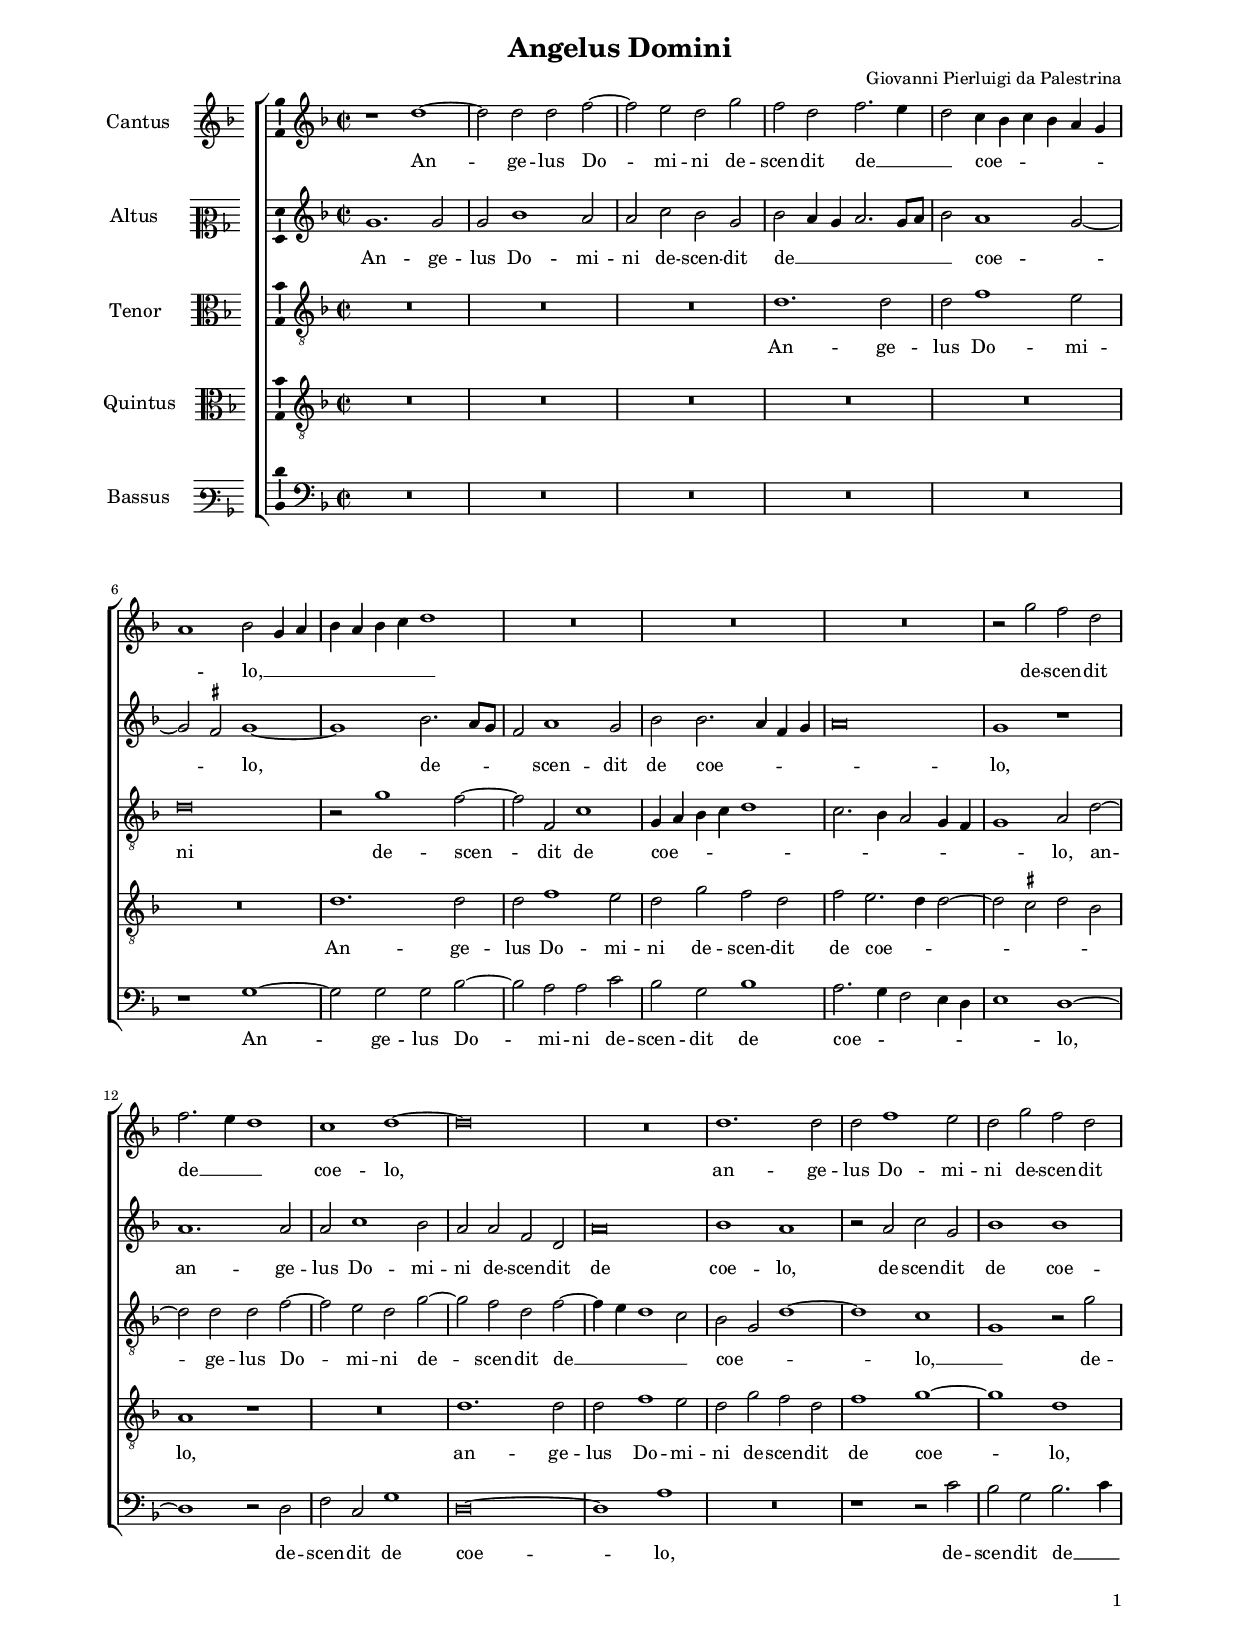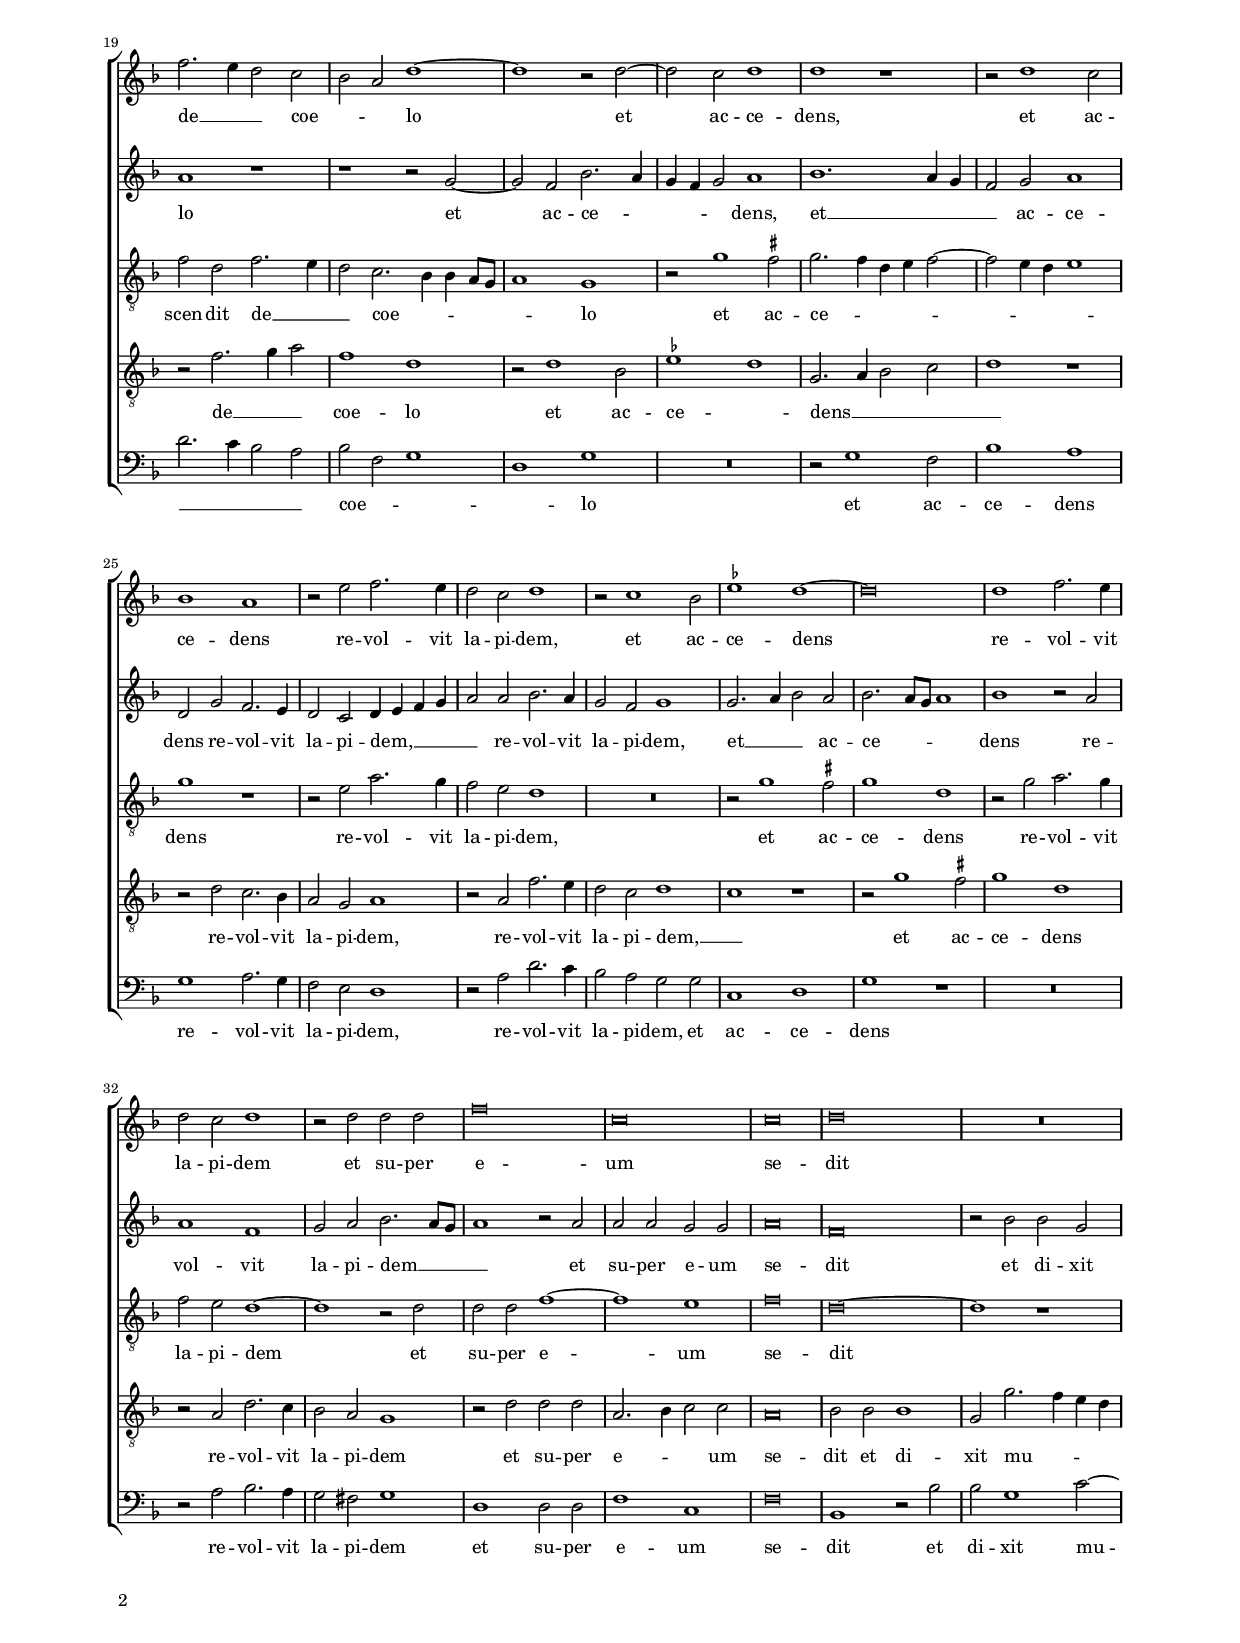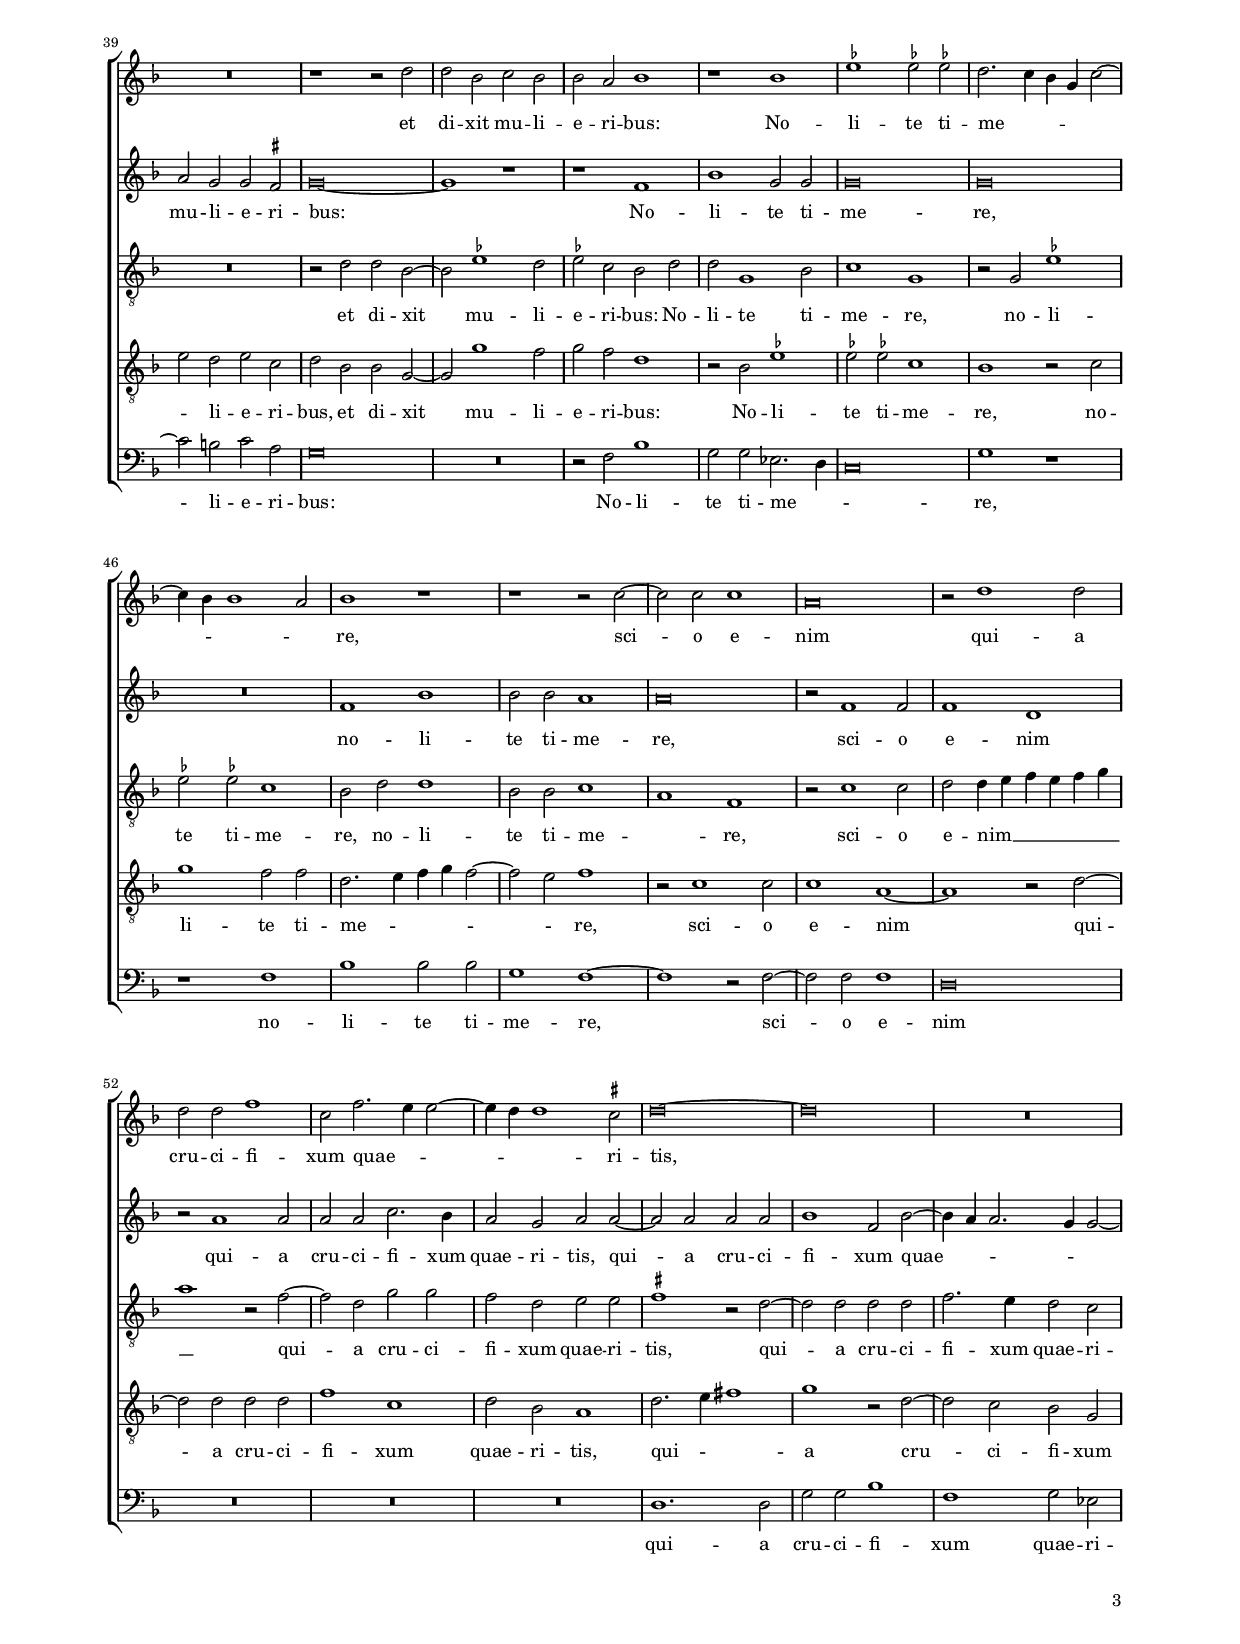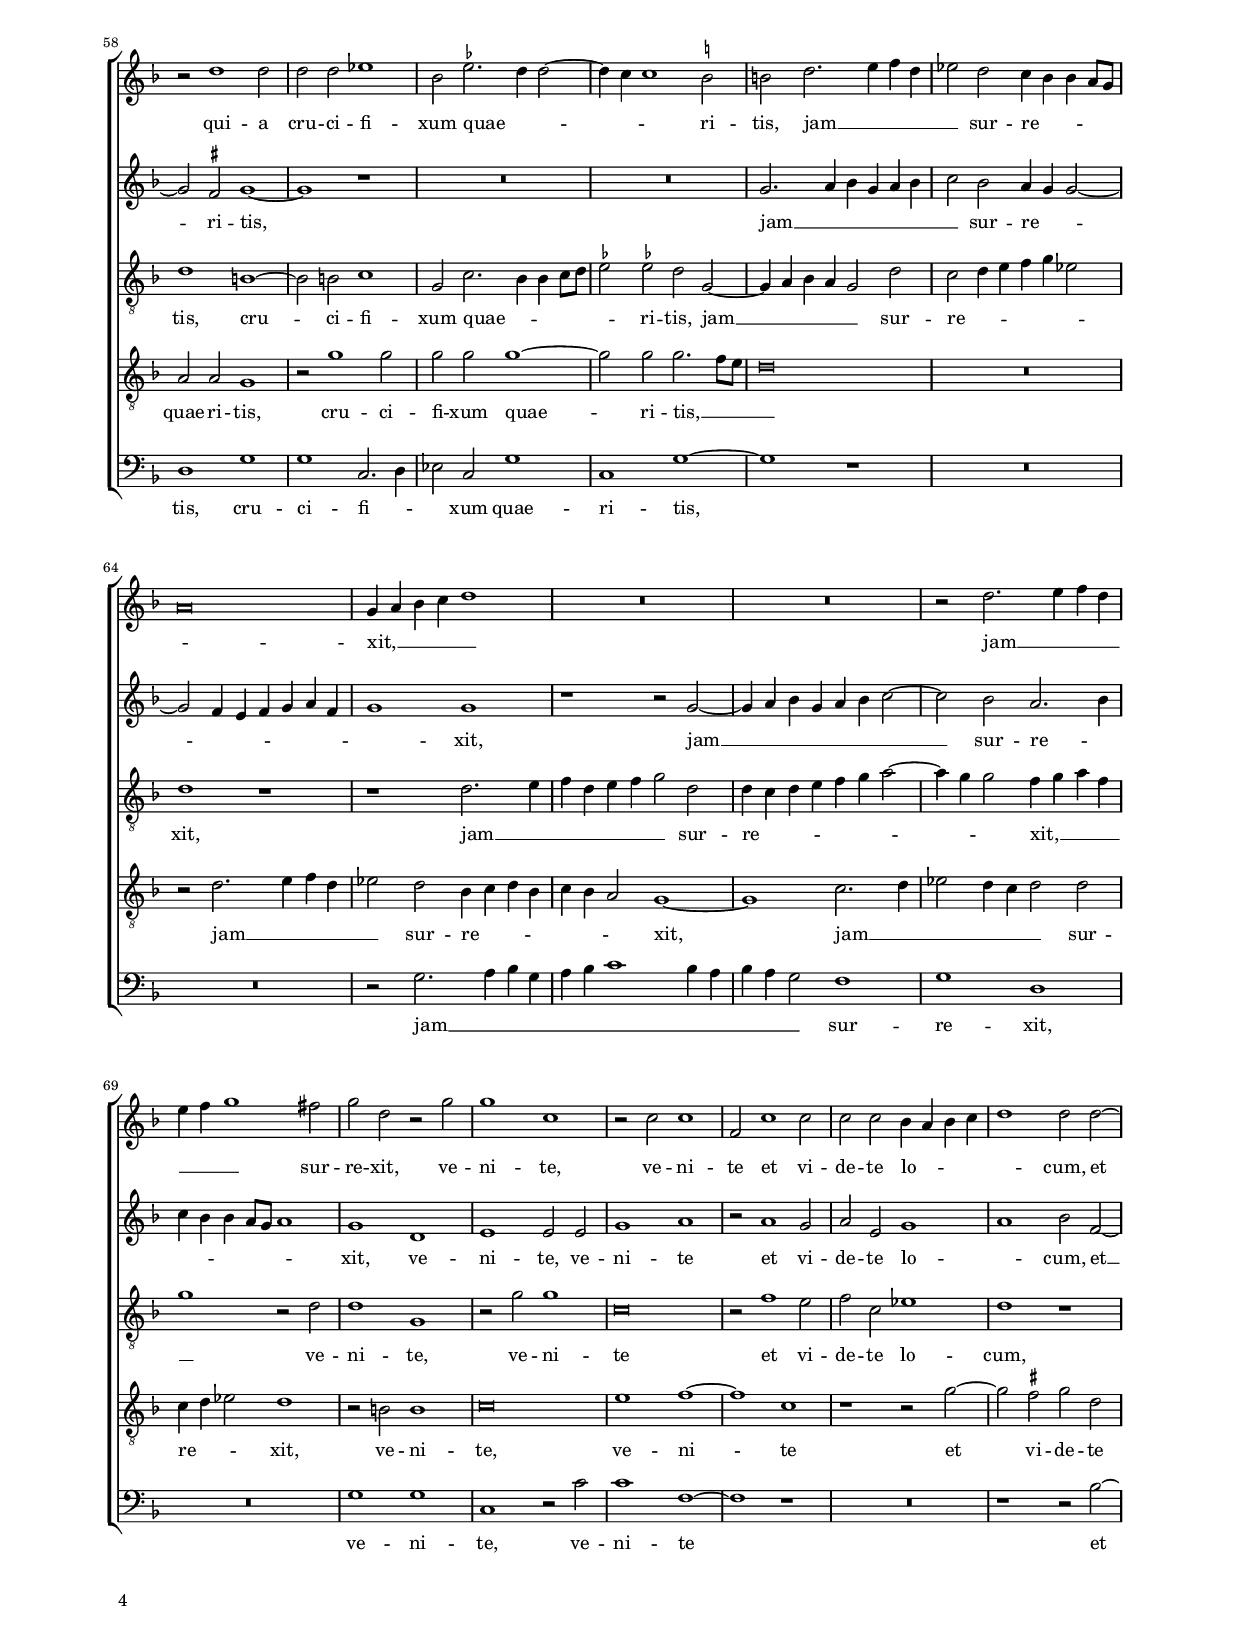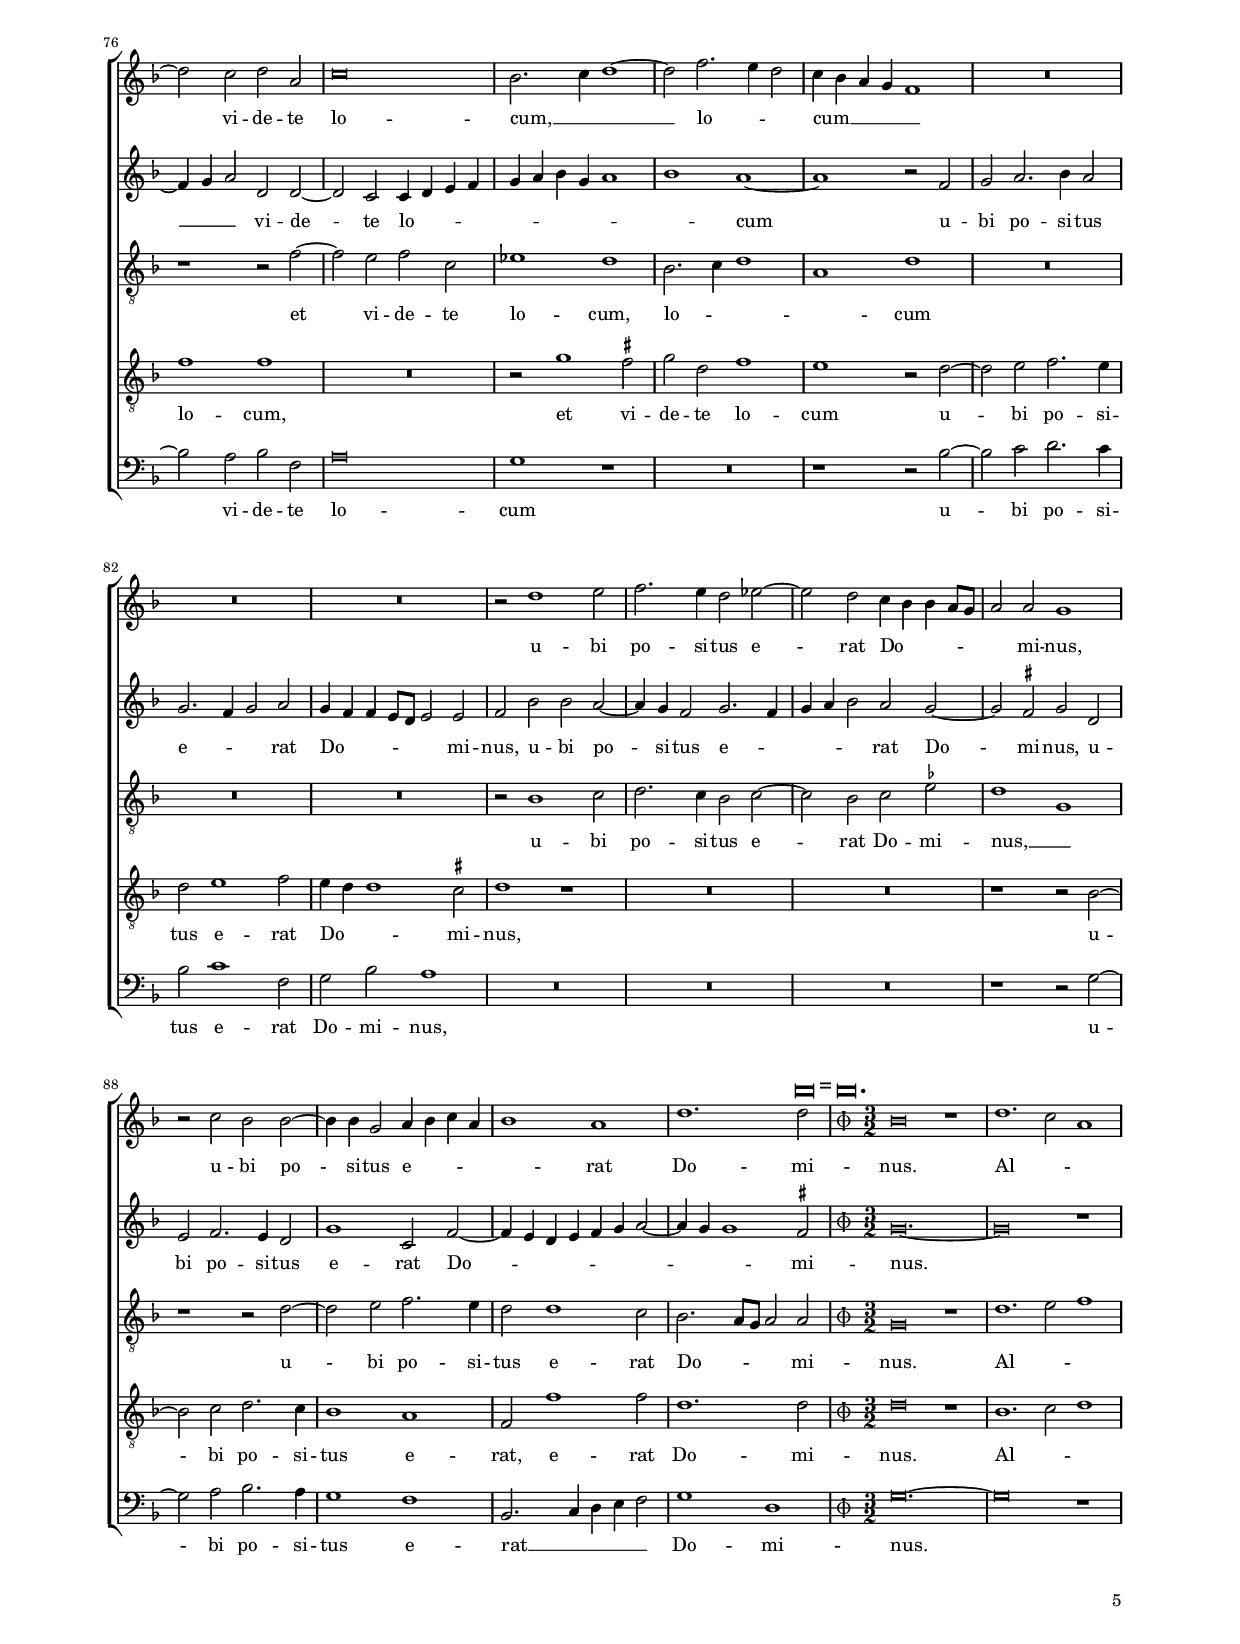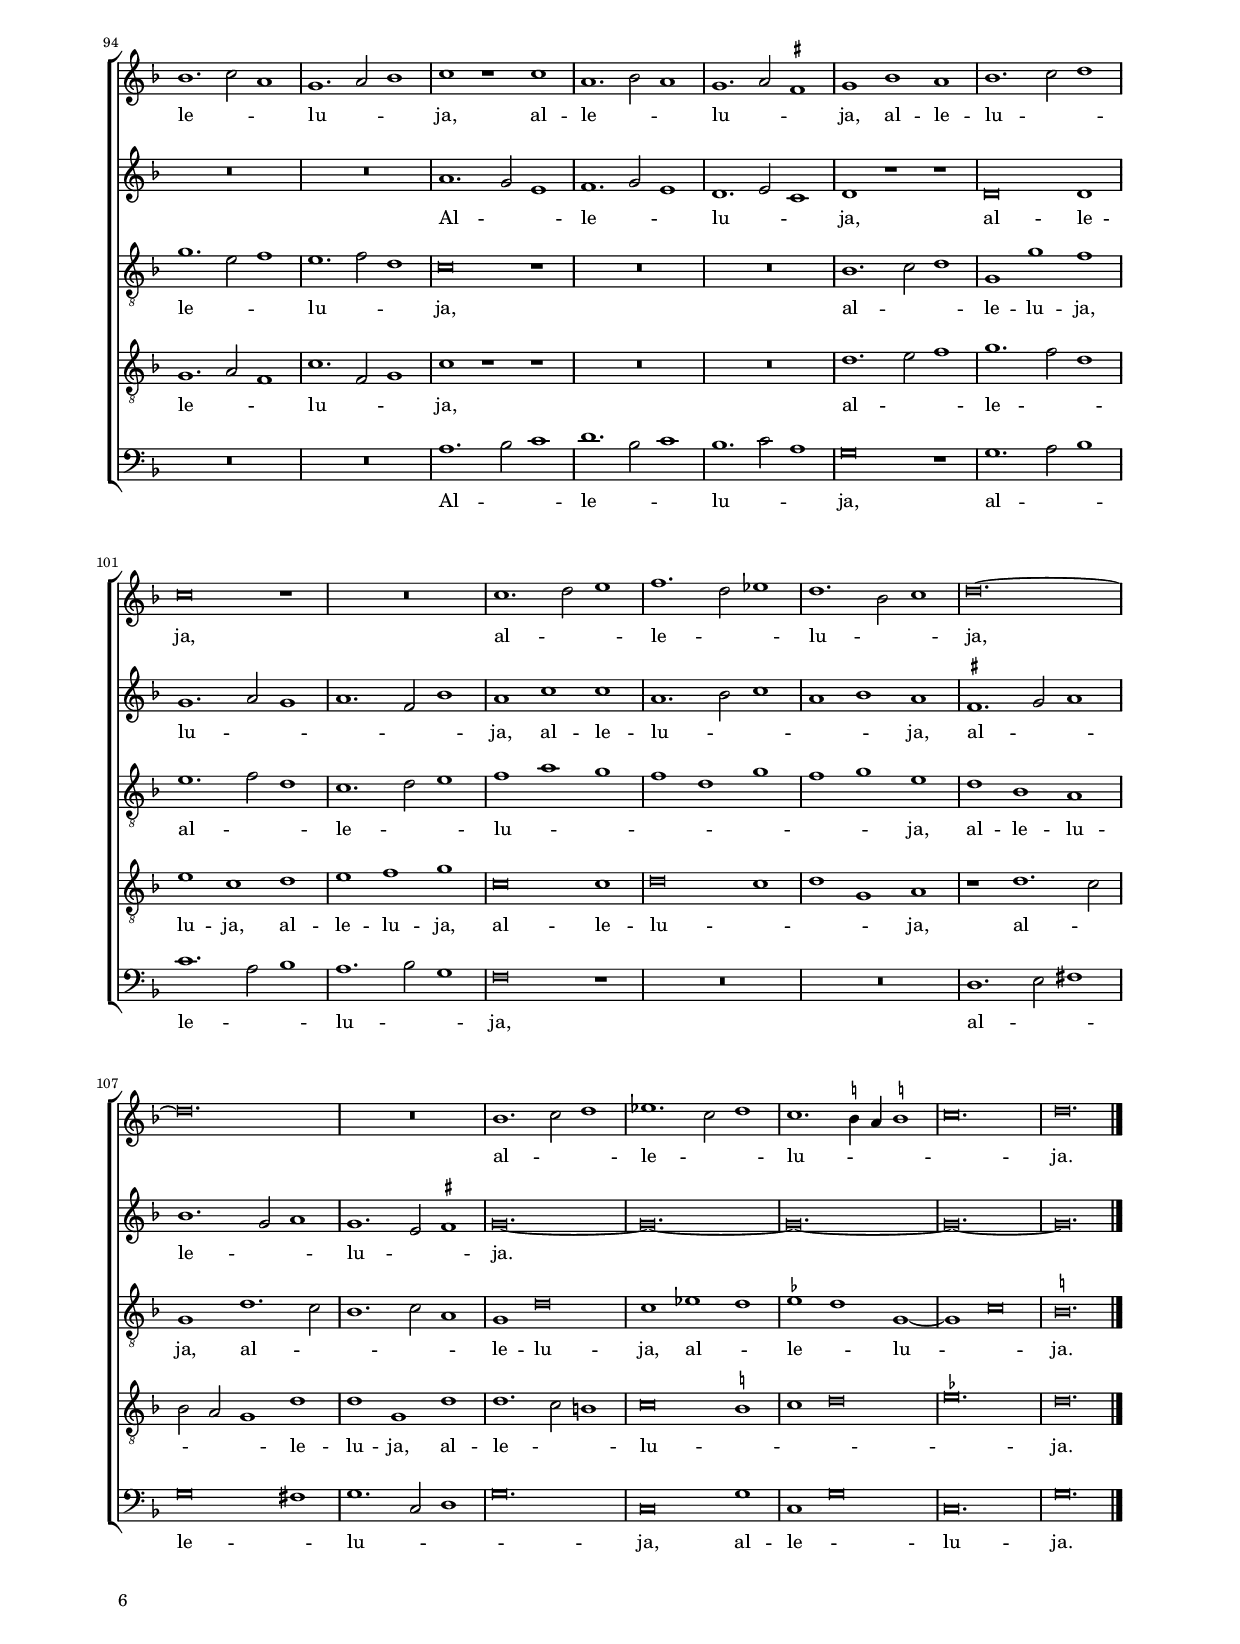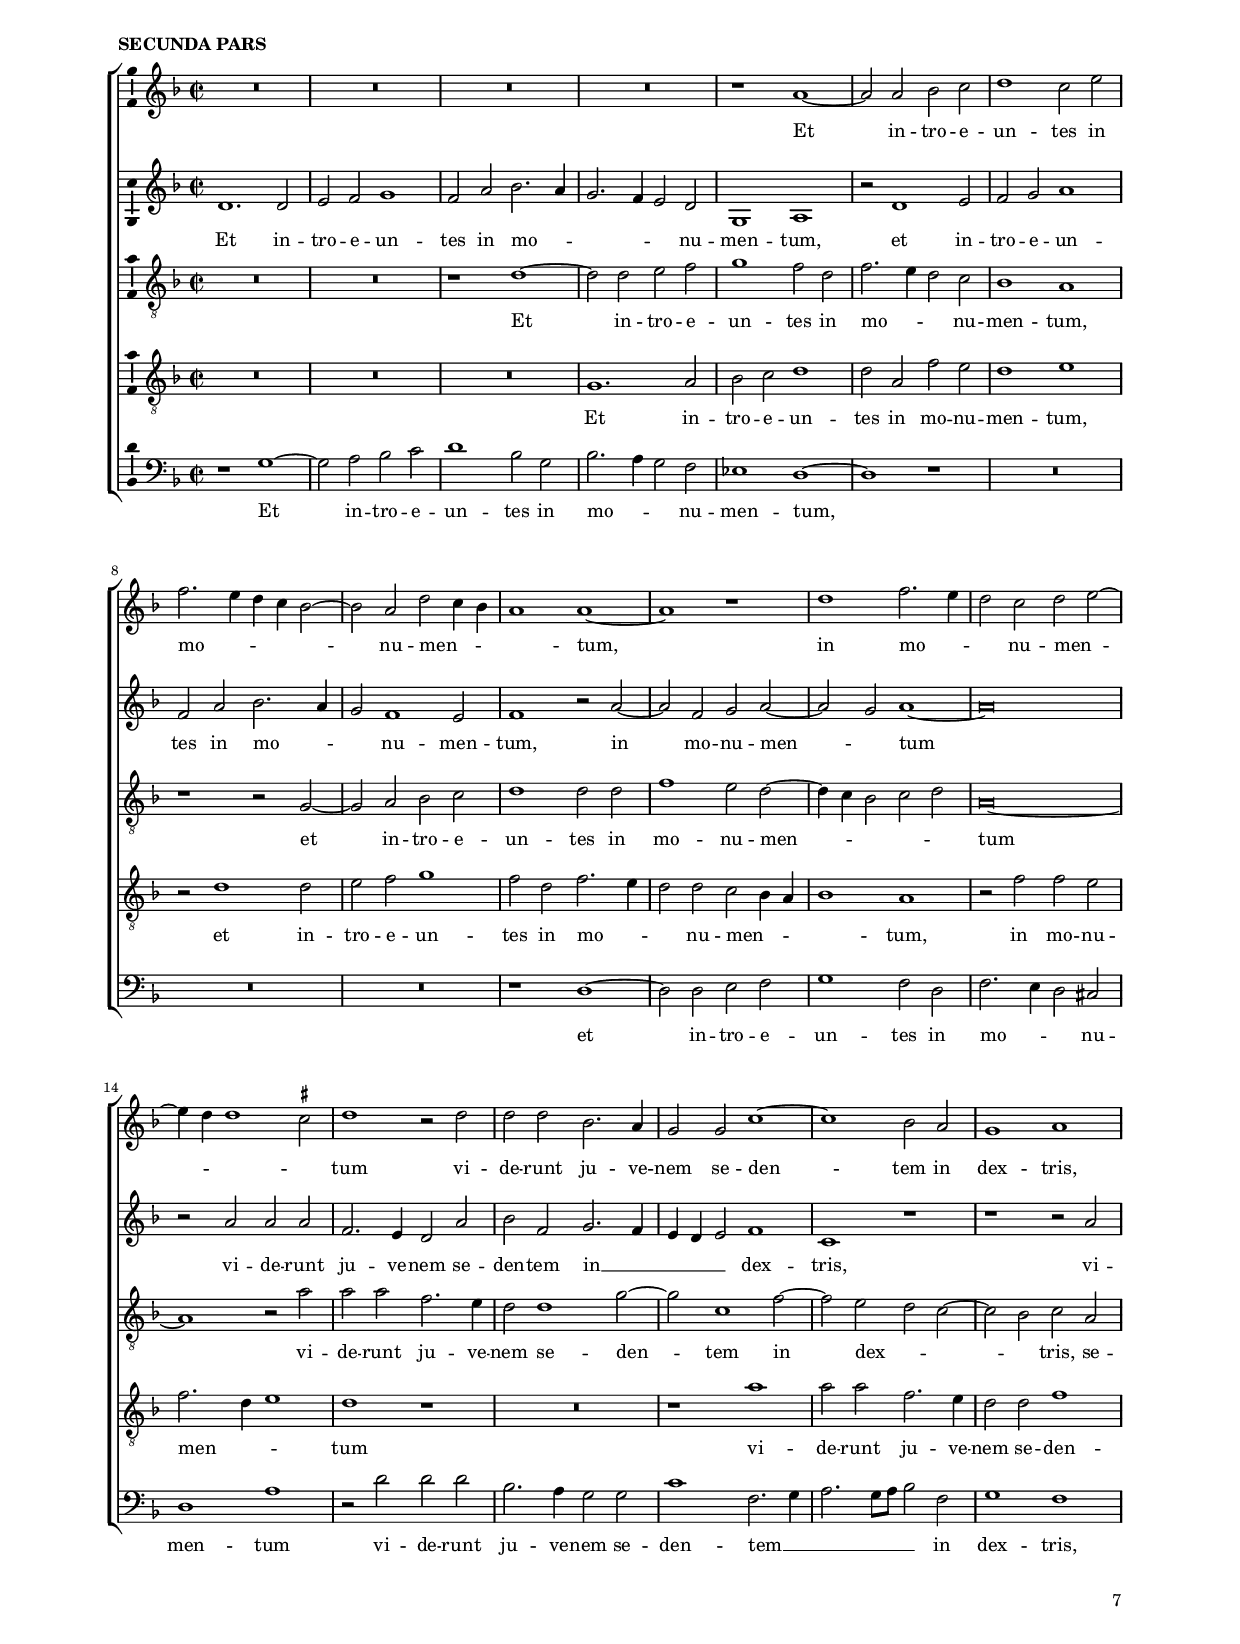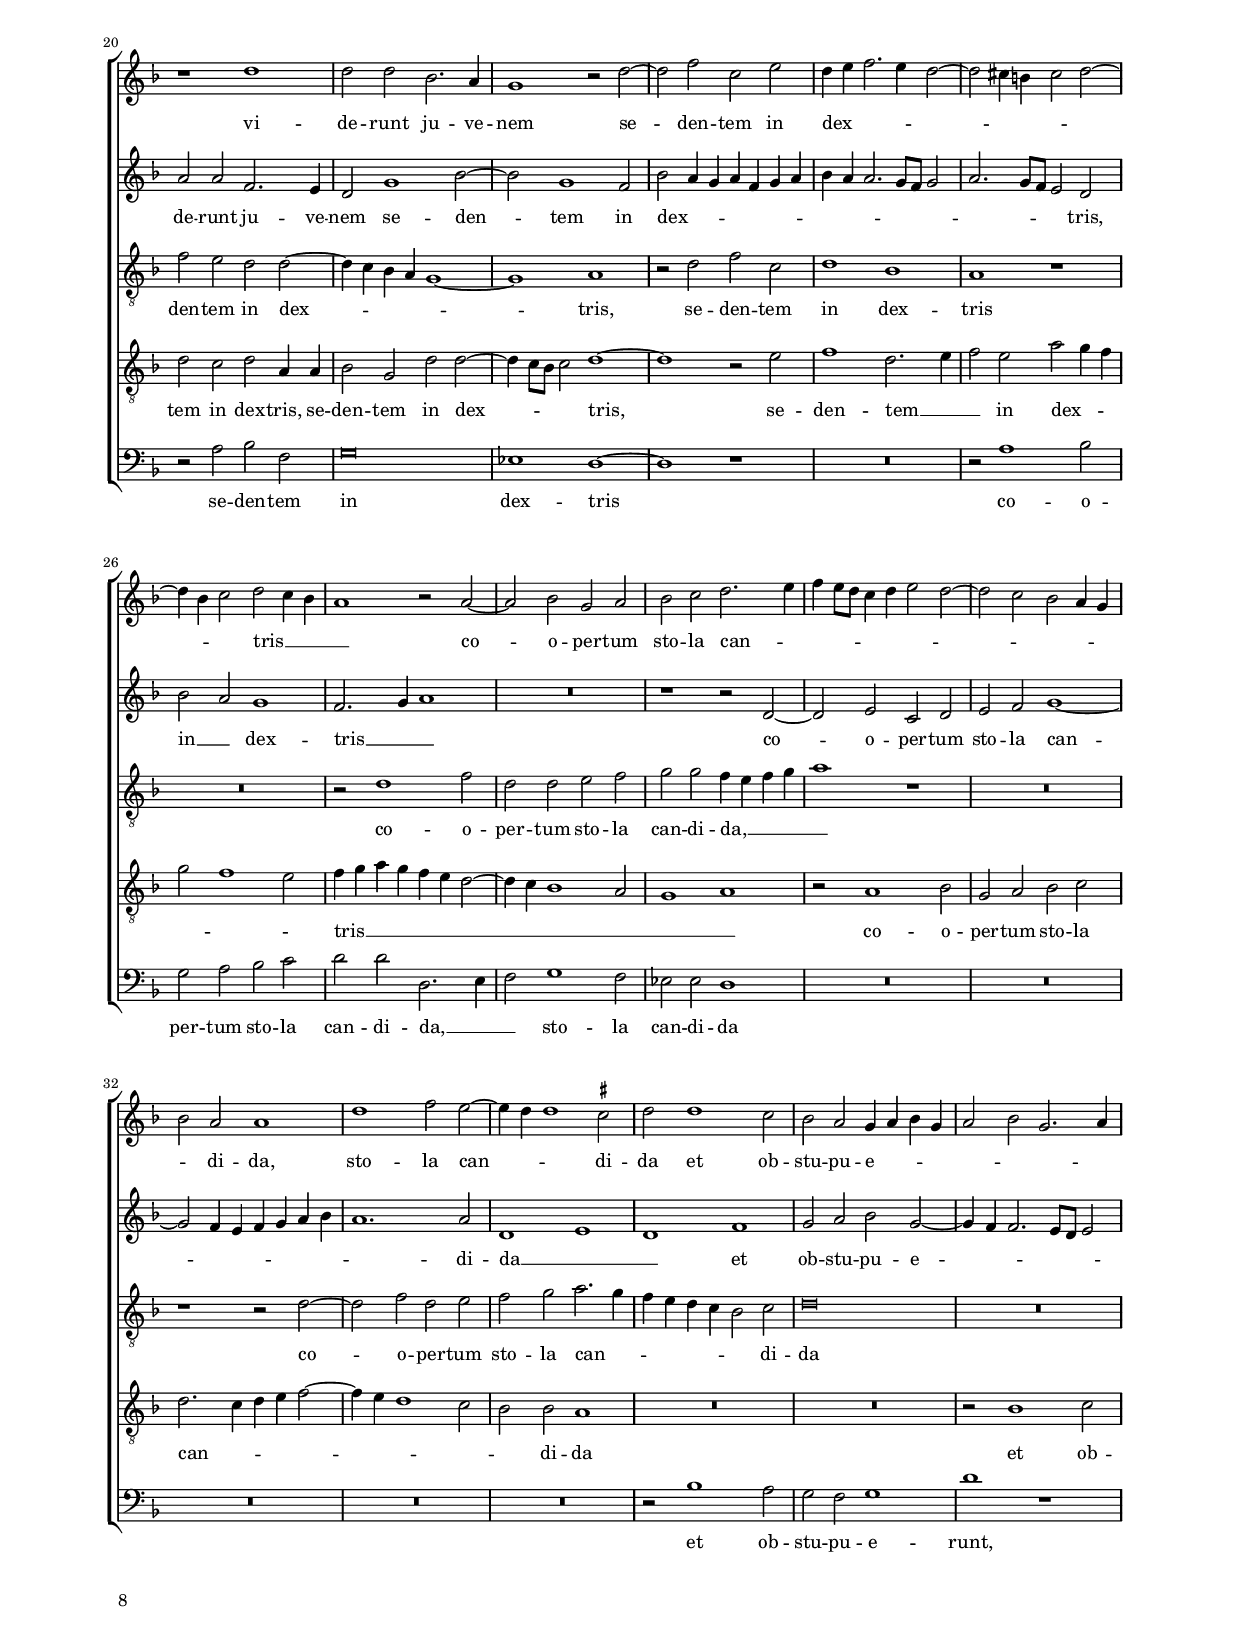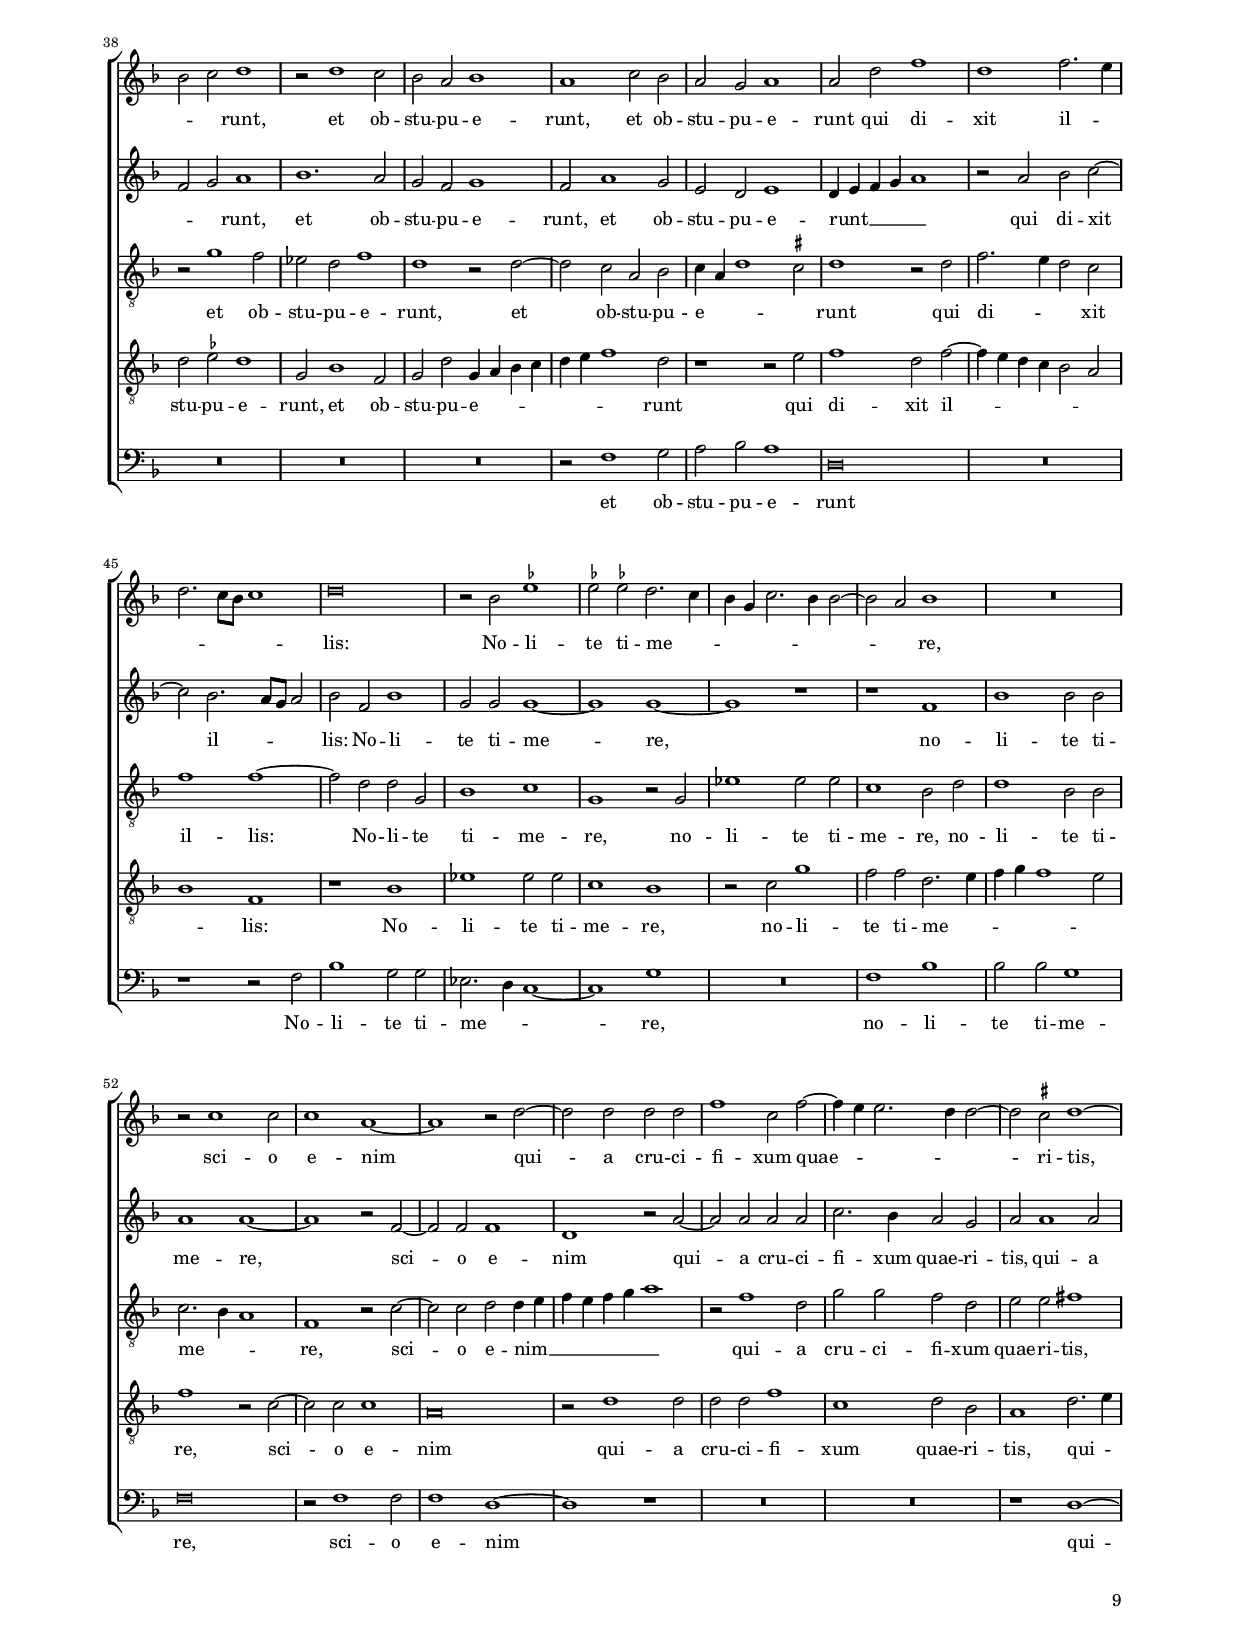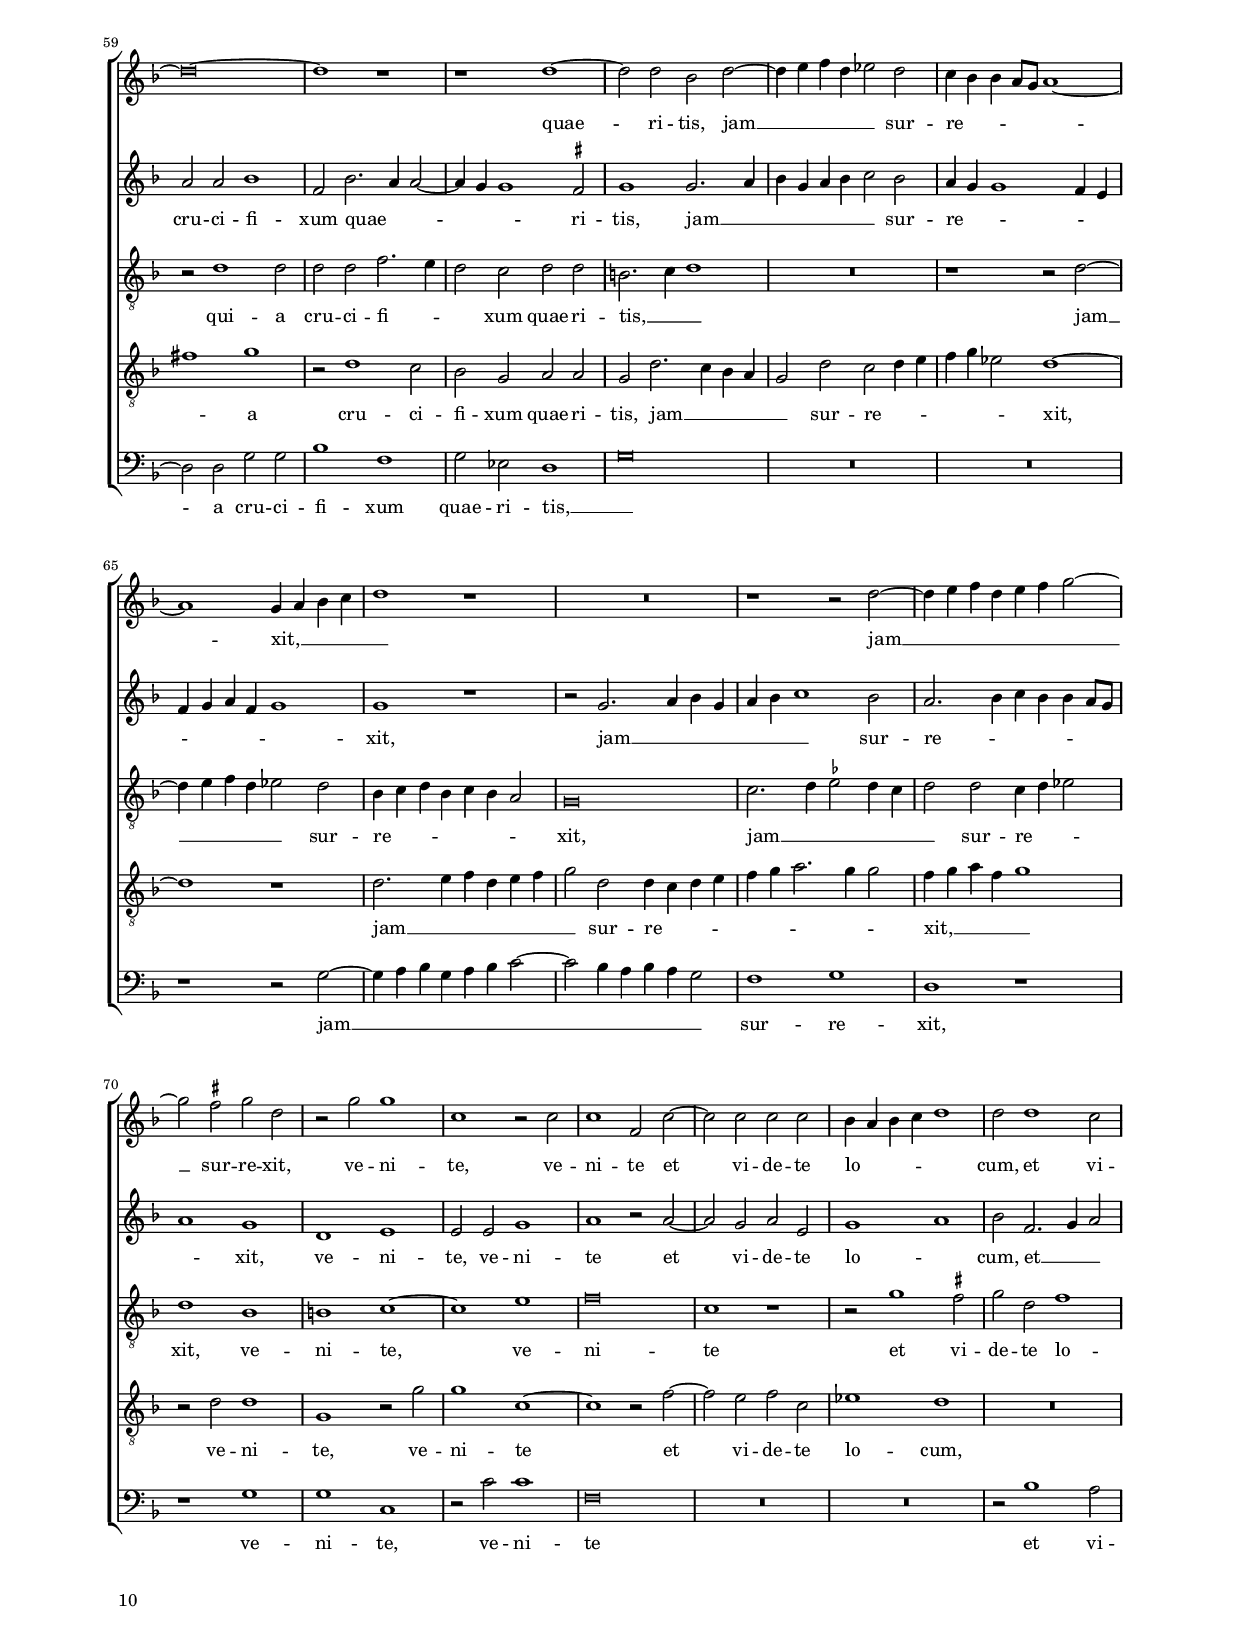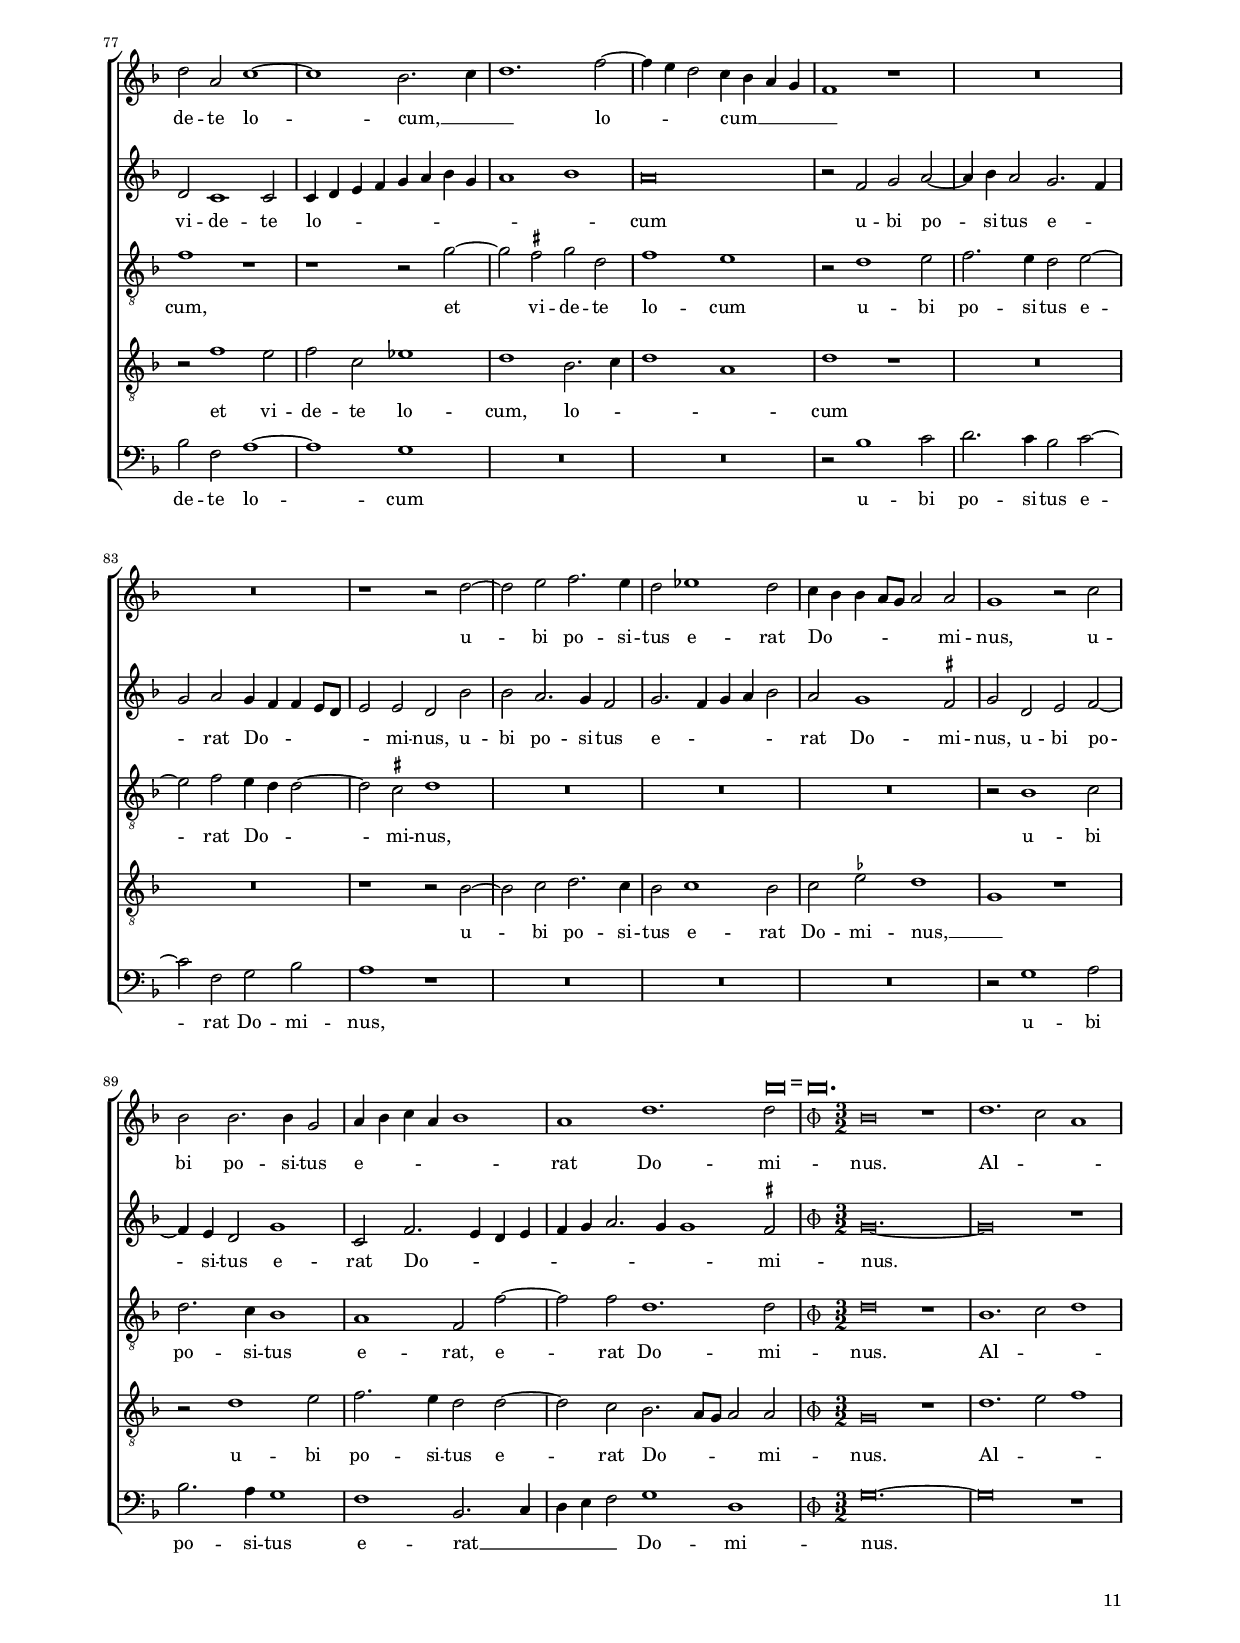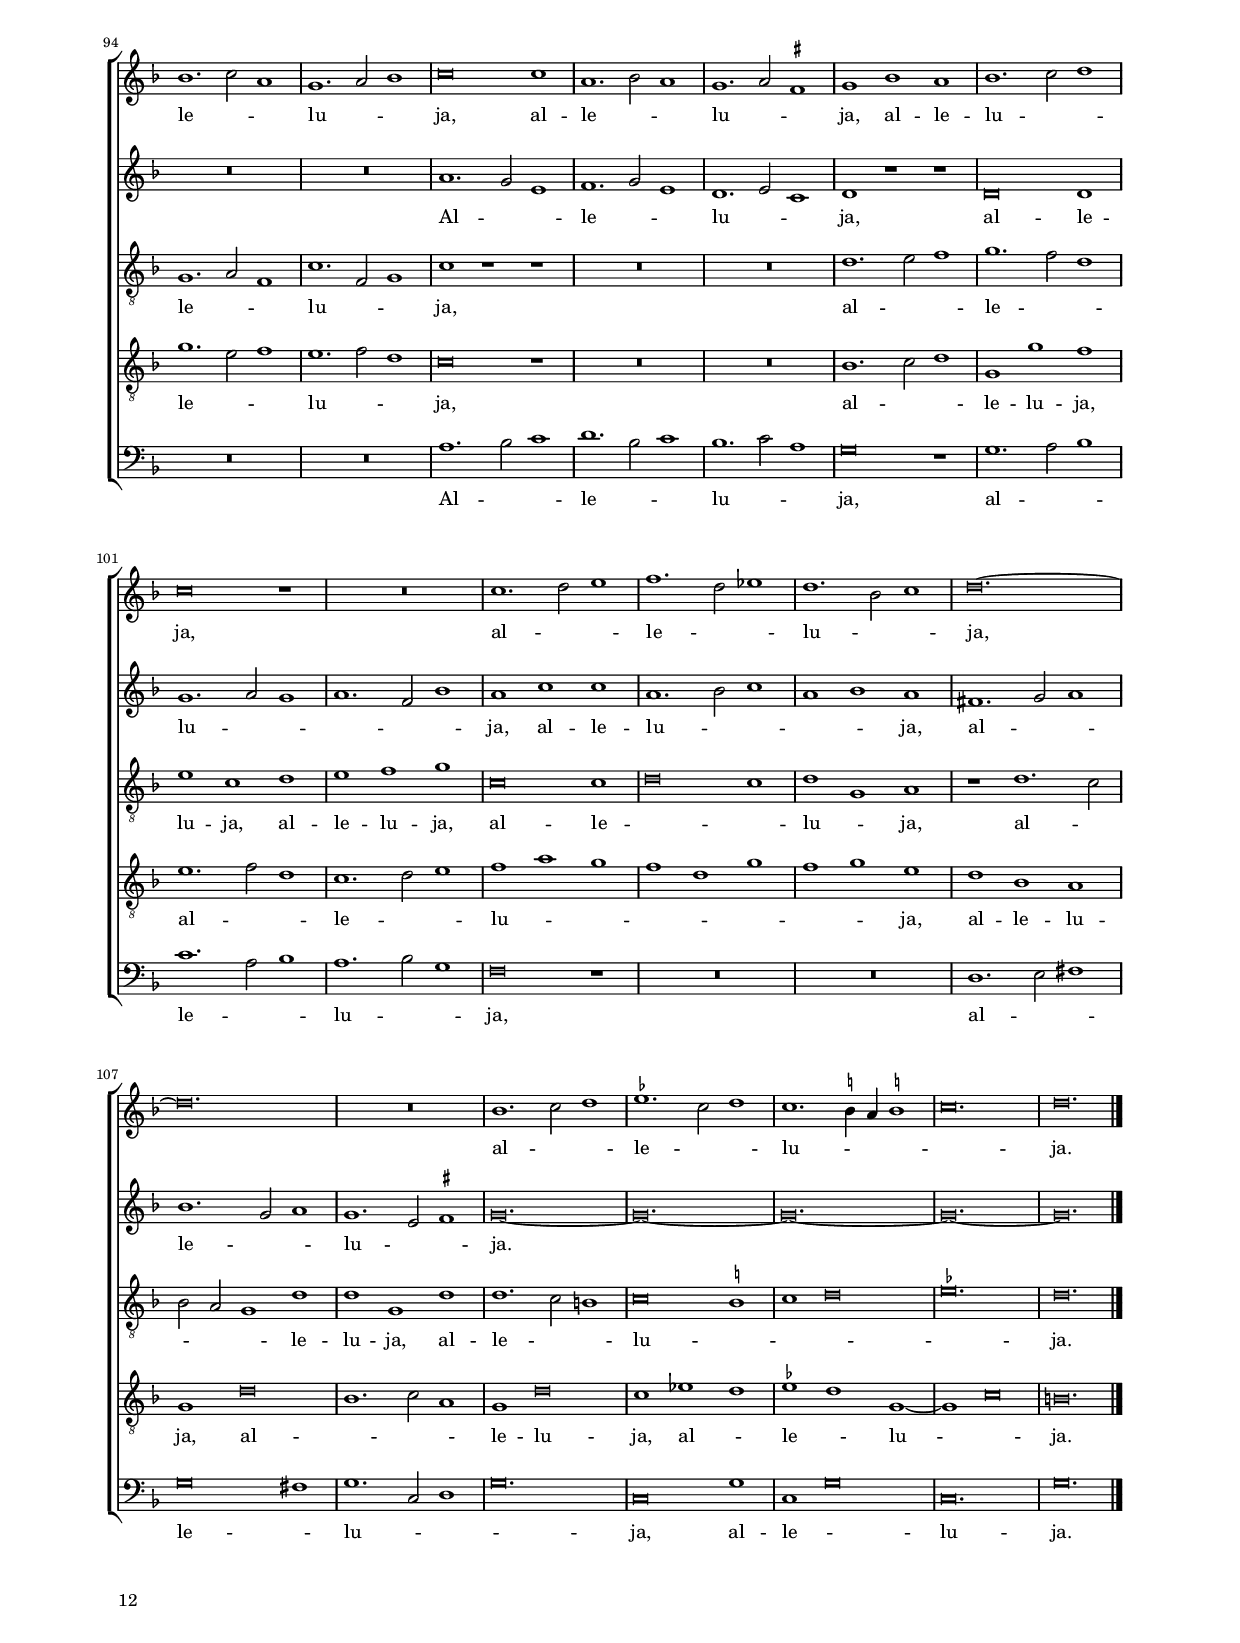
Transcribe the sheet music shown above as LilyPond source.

\header
{
  title="Angelus Domini"
  composer="Giovanni Pierluigi da Palestrina"
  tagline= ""
}

\version "2.20.0"
\language "deutsch"
#(set-global-staff-size 15)
% #(set-default-paper-size "letter")
#(ly:set-option 'point-and-click #f)

	
	ficta = { \once \set suggestAccidentals = ##t }
	
	forget = #(define-music-function (music) (ly:music?) #{
		\accidentalStyle forget
		$music
		\accidentalStyle default
		#})
	
	m = \melisma
	me = \melismaEnd


\paper
	{
	top-margin = 1.8 \cm
	bottom-margin = 1.2 \cm
	left-margin = 2 \cm
	right-margin = 2 \cm
	ragged-bottom = ##f
	ragged-last-bottom = ##t
	print-page-number = ##f
	score-system-spacing = #'((basic-distance . 16) (minimum-distance . 14) (padding . 5) (strechability . 150))
	system-system-spacing = #'((basic-distance . 16) (minimum-distance . 14) (padding . 5) (strechability . 150))
    oddFooterMarkup=\markup   \fill-line { "" \fromproperty #'page:page-number-string }
    evenFooterMarkup=\markup  \fill-line { \fromproperty #'page:page-number-string "" }
    last-bottom-spacing = #'((basic-distance . 12) (minimum-distance . 7) (padding . 4))
	systems-per-page = 3
    page-count = 12
%	min-systems-per-page = 3
	}

global = {
	\key f \major
	\time 2/2 \set Score.measureLength = #(ly:make-moment 2/1)
        \skip 1*182
        \mark \markup { \override #'(style . baroque) { \note  #"breve" #1 = \note #"breve." #1 } }
        \time 3/4 \once \override Score.TimeSignature.style = #'mensural \set Score.measureLength = #(ly:make-moment 1/32) s32 \bar ""
        \time 3/2 \set Score.measureLength = #(ly:make-moment 3/1)
        \set Score.currentBarNumber = #92
        \newSpacingSection
        \skip 1*66 \bar "|."
	}
	

incipitcantus = \markup { \score {
	{
	\set Staff.instrumentName = \markup { \fontsize #1 "Cantus" }
	\key f \major
	\clef violin
	s4 \bar ""
	}
	\layout  {
	raggedright = ##t
	indent = 1.8 \cm
	line-width = 2.5 \cm
	\context { \Staff \remove Time_signature_engraver }
	\override Staff.Clef.Y-extent = #'(0 . 0)
	}} \hspace #1 }
      
      
incipitaltus = \markup { \score {
	{
	\set Staff.instrumentName = \markup { \fontsize #1 "Altus" }
	\key f \major
	\clef mezzosoprano
	s4 \bar ""
	}
	\layout  {
	raggedright = ##t
	indent = 1.8 \cm
	line-width = 2.5 \cm
	\context { \Staff \remove Time_signature_engraver }
	\override Staff.Clef.Y-extent = #'(0 . 0)
	}} \hspace #1 }


incipittenor = \markup { \score {
	{
	\set Staff.instrumentName = \markup { \fontsize #1 "Tenor" }
	\key f \major
	\clef alto
	s4 \bar ""
	}
	\layout  {
	raggedright = ##t
	indent = 1.8 \cm
	line-width = 2.5 \cm
	\context { \Staff \remove Time_signature_engraver }
	\override Staff.Clef.Y-extent = #'(0 . 0)
	}} \hspace #1 }
      
      
incipitquintus = \markup { \score {
	{
	\set Staff.instrumentName = \markup { \fontsize #1 "Quintus" }
	\key f \major
	\clef alto
	s4 \bar ""
	}
	\layout  {
	raggedright = ##t
	indent = 1.8 \cm
	line-width = 2.5 \cm
	\context { \Staff \remove Time_signature_engraver }
	\override Staff.Clef.Y-extent = #'(0 . 0)
	}} \hspace #1 }
      
      
incipitbassus = \markup { \score {
	{
	\set Staff.instrumentName = \markup { \fontsize #1 "Bassus" }
	\key f \major
	\clef varbaritone
	s4 \bar ""
	}
	\layout  {
	raggedright = ##t
	indent = 1.8 \cm
	line-width = 2.5 \cm
	\context { \Staff \remove Time_signature_engraver }
	\override Staff.Clef.Y-extent = #'(0 . 0)
	}} \hspace #1 }


cantus =  \relative c''
	{
	r1 d~
	d2 d d f~
	f2 e d g
	f2 d f2. e4
%5
	d2 c4 b c b a g |
	a1 b2 g4 a
	b4 a b c d1
	R\breve
	R\breve
%10
	R\breve |
	r2 g f d
	f2. e4 d1
	c1 d~
	d\breve
%15
	R\breve |
	d1. d2
	d2 f1 e2
	d2 g f d
	f2. e4 d2 c
%20
	b2 a d1~ |
	d1 r2 d~
	d2 c d1
	d1 r
	r2 d1 c2
%25
	b1 a |
	r2 e' f2. e4
	d2 c d1
	r2 c1 b2
	\ficta es1 d~
%30
	d\breve |
	d1 f2. e4
	d2 c d1
	r2 d d d
	f\breve
%35
	c\breve |
	c\breve
	d\breve
	R\breve
	R\breve
%40
	r1 r2 d |
	d2 b c b
	b2 a b1
	r1 b
	\ficta es1 \ficta es!2 \ficta es!
%45
	d2. c4 b g c2~ |
	c4 b b1 a2
	b1 r
	r1 r2 c~
	c2 c c1
%50
	a\breve |
	r2 d1 d2
	d2 d f1
	c2 f2. e4 e2~
	e4 d d1 \ficta cis2
%55
	d\breve~ |
	d\breve
	R\breve
	r2 d1 d2
	d2 d es1
%60
	b2 \ficta es2. d4 d2~ |
	d4 c c1 \ficta h2
	h2 d2. e4 f d
	es2 d c4 b b a8 g
	a\breve
%65
	g4 a b c d1 |
	R\breve
	R\breve
	r2 d2. e4 f d
	e4 f g1 fis2
%70
	g2 d r g |
	g1 c,
	r2 c c1
	f,2 c'1 c2
	c2 c b4 a b c
%75
	d1 d2 d~ |
	d2 c d a
	c\breve
	b2. c4 d1~
	d2 f2. e4 d2
%80
	c4 b a g f1 |
	R\breve
	R\breve
	R\breve
	r2 d'1 e2
%85
	f2. e4 d2 es2~ |
	es2 d c4 b b a8 g
	a2 a g1
	r2 c b b~
	b4 b g2 a4 b c a
%90
	b1 a |
	d1. d2
% Triple time
	s32 b\breve r1
	d1. c2 a1
	b1. c2 a1
%95
	g1. a2 b1 |
	c1 r c
	a1. b2 a1
	g1. a2 \ficta fis1
	g1 b a
%100
	b1. c2 d1 |
	c\breve r1
	R\breve.
	c1. d2 e1
	f1. d2 es1
%105
	d1. b2 c1 |
	d\breve.~
	d\breve.
	R\breve.
	b1. c2 d1
%110
	es1. c2 d1 |
	c1. \ficta h4 a \ficta h!1
	c\breve.
	d\breve. |
	}


altus =  \relative c'
        {
	g'1. g2
	g2 b1 a2
	a2 c b g
	b2 a4 g a2. g8 a
%5
	b2 a1 g2~ |
	g2 \ficta fis g1~
	g1 b2. a8 g
	f2 a1 g2
	b2 b2. a4 f g
%10
	a\breve |
	g1 r
	a1. a2
	a2 c1 b2
	a2 a f d
%15
	a'\breve |
	b1 a
	r2 a c g
	b1 b
	a1 r
%20
	r1 r2 g~ |
	g2 f b2. a4
	g4 f g2 a1
	b1. a4 g
	f2 g a1
%25
	d,2 g f2. e4 |
	d2 c d4 e f g
	a2 a b2. a4
	g2 f g1
	g2. a4 b2 a
%30
	b2. a8 g a1 |
	b1 r2 a
	a1 f
	g2 a b2. a8 g
	a1 r2 a
%35
	a2 a g g |
	a\breve
	f\breve
	r2 b b g
	a2 g g \ficta fis
%40
	g\breve~ |
	g1 r
	r1 f
	b1 g2 g
	g\breve
%45
	g\breve |
	R\breve
	f1 b
	b2 b a1
	a\breve
%50
	r2 f1 f2 |
	f1 d
	r2 a'1 a2
	a2 a c2. b4
	a2 g a a~
%55
	a2 a a a |
	b1 f2 b~
	b4 a a2. g4 g2~
	g2 \ficta fis g1~
	g1 r
%60
	R\breve |
	R\breve
	g2. a4 b g a b
	c2 b a4 g g2~
	g2 f4 e f g a f
%65
	g1 g |
	r1 r2 g~
	g4 a b g a b c2~
	c2 b a2. b4
	c4 b b a8 g a1
%70
	g1 d |
	e1 e2 e
	g1 a
	r2 a1 g2
	a2 e g1
%75
	a1 b2 f~ |
	f4 g a2 d, d~
	d2 c c4 d e f
	g4 a b g a1
	b1 a~
%80
	a1 r2 f |
	g2 a2. b4 a2
	g2. f4 g2 a
	g4 f f e8 d e2 e
	f2 b b a~
%85
	a4 g f2 g2. f4 |
	g4 a b2 a g~
	g2 \ficta fis g d
	e2 f2. e4 d2
	g1 c,2 f~
%90
	f4 e d e f g a2~ |
	a4 g g1 \ficta fis2
% Triple time
	s32 g\breve.~
	g\breve r1
	R\breve.
%95
	R\breve. |
	a1. g2 e1
	f1. g2 e1
	d1. e2 c1
	d1 r r
%100
	d\breve d1 |
	g1. a2 g1
	a1. f2 b1
	a1 c c
	a1. b2 c1
%105
	a1 b a |
	\ficta fis1. g2 a1
	b1. g2 a1
	g1. e2 \ficta fis1
	g\breve.~
%110
	g\breve.~ |
	g\breve.~
	g\breve.~
	g\breve. |
	}


tenor =  \relative c'
	{
	R\breve
	R\breve
	R\breve
	d1. d2
%5
	d2 f1 e2 |
	d\breve
	r2 g1 f2~
	f2 f,2 c'1
	g4 a b c d1
%10
	c2. b4 a2 g4 f |
	g1 a2 d~
	d2 d d f~
	f2 e d g~
	g2 f d f~
%15
	f4 e d1 c2 |
	b2 g d'1~
	d1 c
	g1 r2 g'
	f2 d f2. e4
%20
	d2 c2. b4 b a8 g |
	a1 g
	r2 g'1 \ficta fis2
	g2. f4 d e f2~
	f2 e4 d e1
%25
	g1 r |
	r2 e a2. g4
	f2 e d1
	R\breve
	r2 g1 \ficta fis2
%30
	g1 d |
	r2 g a2. g4
	f2 e d1~
	d1 r2 d
	d2 d f1~
%35
	f1 e |
	f\breve
	d\breve~
	d1 r
	R\breve
%40
	r2 d d b~ |
	b2 \ficta es1 d2
	\ficta es2 c b d
	d2 g,1 b2
	c1 g
%45
	r2 g \ficta es'1 |
	\ficta es2 \ficta es! c1
	b2 d d1
	b2 b c1
	a1 f
%50
	r2 c'1 c2 |
	d2 d4 e f e f g
	a1 r2 f~
	f2 d g g
	f2 d e e
%55
	\ficta fis1 r2 d~ |
	d2 d d d
	f2. e4 d2 c
	d1 h~
	h2 h c1
%60
	g2 c2. b4 b c8 d |
	\ficta es2 \ficta es! d g,~
	g4 a b a g2 d'
	c2 d4 e f g es2
	d1 r
%65
	r1 d2. e4 |
	f4 d e f g2 d
	d4 c d e f g a2~
	a4 g g2 f4 g a f
	g1 r2 d
%70
	d1 g, |
	r2 g' g1
	c,\breve
	r2 f1 e2
	f2 c es1
%75
	d1 r |
	r1 r2 f~
	f2 e f c
	es1 d
	b2. c4 d1
%80
	a1 d |
	R\breve
	R\breve
	R\breve
	r2 b1 c2
%85
	d2. c4 b2 c~ |
	c2 b c \ficta es
	d1 g,
	r1 r2 d'~
	d2 e f2. e4
%90
	d2 d1 c2 |
	b2. a8 g a2 a
% Triplet time
	s32 g\breve r1
	d'1. e2 f1
	g1. e2 f1
%95
	e1. f2 d1 |
	c\breve r1
	R\breve.
	R\breve.
	b1. c2 d1
%100
	g,1 g' f |
	e1. f2 d1
	c1. d2 e1
	f1 a g
	f1 d g
%105
	f1 g e |
	d1 b a
	g1 d'1. c2
	b1. c2 a1
	g1 d'\breve
%110
	c1 es d	 |
	\ficta es1 d g,~
        g1 c\breve
	\ficta h\breve.
	}


quintus  =  \relative c'
	{
        R\breve
	R\breve
	R\breve
	R\breve
%5
	R\breve |
	R\breve
	d1. d2
	d2 f1 e2
	d2 g f d
%10
	f2 e2. d4 d2~ |
	d2 \ficta cis d b
	a1 r
	R\breve
	d1. d2
%15
	d2 f1 e2 |
	d2 g f d
	f1 g~
	g1 d
	r2 f2. g4 a2
%20
	f1 d |
	r2 d1 b2
	\ficta es1 d
	g,2. a4 b2 c
	d1 r
%25
	r2 d c2. b4 |
	a2 g a1
	r2 a f'2. e4
	d2 c d1
	c1 r
%30
	r2 g'1 \ficta fis2 |
	g1 d
	r2 a d2. c4
	b2 a g1
	r2 d' d d
%35
	a2. b4 c2 c |
	a\breve
	b2 b b1
	g2 g'2. f4 e d
	e2 d e c
%40
	d2 b b g~ |
	g2 g'1 f2
	g2 f d1
	r2 b \ficta es1
	\ficta es2 \ficta es! c1
%45
	b1 r2 c |
	g'1 f2 f
	d2. e4 f g f2~
	f2 e f1
	r2 c1 c2
%50
	c1 a~ |
	a1 r2 d~
	d2 d d d
	f1 c
	d2 b a1
%55
	d2. e4 fis1 |
	g1 r2 d~
	d2 c b g
	a2 a g1
	r2 g'1 g2
%60
	g2 g g1~ |
	g2 g g2. f8 e
	d\breve
	R\breve
	r2 d2. e4 f d
%65
	es2 d b4 c d b |
	c4 b a2 g1~
	g1 c2. d4
	es2 d4 c d2 d
	c4 d es2 d1
%70
	r2 h h1 |
	c\breve
	e1 f~
	f1 c
	r1 r2 g'~
%75
	g2 \ficta fis g d |
	f1 f
	R\breve
	r2 g1 \ficta fis2
	g2 d f1
%80
	e1 r2 d~ |
	d2 e f2. e4
	d2 e1 f2
	e4 d d1 \ficta cis2
	d1 r
%85
	R\breve |
	R\breve
	r1 r2 b~
	b2 c d2. c4
	b1 a
%90
	f2 f'1 f2 |
	d1. d2
% Triple time
	s32 d\breve r1
	b1. c2 d1
	g,1. a2 f1
%95
	c'1. f,2 g1 |
	c1 r r
	R\breve.
	R\breve.
	d1. e2 f1
%100
	g1. f2 d1 |
	e1 c d
	e1 f g
	c,\breve c1
	d\breve c1
%105
	d1 g, a |
	r1 d1. c2
	b2 a g1 d'
	d1 g, d'
	d1. c2 h1
%110
	c\breve \ficta h1 |
	c1 d\breve
	\ficta es\breve.
	d\breve. |
	}


bassus  =  \relative c
	{
	R\breve
	R\breve
	R\breve
	R\breve
%5
	R\breve |
	r1 g'~
	g2 g g b~
	b2 a a c
	b2 g b1
%10
	a2. g4 f2 e4 d |
	e1 d~
	d1 r2 d
	f2 c g'1
	d\breve~
%15
	d1 a' |
	R\breve
	r1 r2 c
	b2 g b2. c4
	d2. c4 b2 a
%20
	b2 f g1 |
	d1 g
	R\breve
	r2 g1 f2
	b1 a
%25
	g1 a2. g4 |
	f2 e d1
	r2 a' d2. c4
	b2 a g g
	c,1 d
%30
	g1 r |
	R\breve
	r2 a b2. a4
	g2 fis g1
	d1 d2 d
%35
	f1 c |
	f\breve
	b,1 r2 b'
	b2 g1 c2~
	c2 h c a
%40
	g\breve |
	R\breve
	r2 f b1
	g2 g es2. d4
	c\breve
%45
	g'1 r |
	r1 f
	b1 b2 b
	g1 f~
	f1 r2 f~
%50
	f2 f f1 |
	d\breve
	R\breve
	R\breve
	R\breve
%55
	d1. d2 |
	g2 g b1
	f1 g2 es
	d1 g
	g1 c,2. d4
%60
	es2 c g'1 |
	c,1 g'~
	g1 r
	R\breve
	R\breve
%65
	r2 g2. a4 b g |
	a4 b c1 b4 a
	b4 a g2 f1
	g1 d
	R\breve
%70
	g1 g |
	c,1 r2 c'
	c1 f,~
	f1 r
	R\breve
%75
	r1 r2 b~ |
	b2 a b f
	a\breve
	g1 r
	R\breve
%80
	r1 r2 b~ |
	b2 c d2. c4
	b2 c1 f,2
	g2 b a1
	R\breve
%85
	R\breve |
	R\breve
	r1 r2 g~
	g2 a b2. a4
	g1 f
%90
	b,2. c4 d e f2 |
	g1 d
% Triple time
	s32 g\breve.~
	g\breve r1
	R\breve.
%95
	R\breve. |
	a1. b2 c1
	d1. b2 c1
	b1. c2 a1
	g\breve r1
%100
	g1. a2 b1 |
	c1. a2 b1
	a1. b2 g1
	f\breve r1
	R\breve.
%105
	R\breve. |
	d1. e2 fis1
	g\breve fis1
	g1. c,2 d1
	g\breve.
%110
	c,\breve g'1 |
	c,1 g'\breve
	c,\breve.
	g'\breve. |
	}


lyricscantus = \lyricmode {
	An -- ge -- lus Do -- mi -- ni de -- scen -- dit de __ _ _ coe -- _ _ _ _ _ _ lo, __ _ _ _ _ _ _ _
        de -- scen -- dit de __ _ _ coe -- lo,
        an -- ge -- lus Do -- mi -- ni de -- scen -- dit de __ _ _ coe -- _ _ lo
        et ac -- ce -- dens,
        et ac -- ce -- dens
        re -- vol -- vit la -- pi -- dem,
        et ac -- ce -- dens
        re -- vol -- vit la -- pi -- dem
        et su -- per e -- um se -- dit
        et di -- xit mu -- li -- e -- ri -- bus:
        No -- li -- te ti -- me -- _ _ _ _ _ _ _ re,
        sci -- o e -- nim
        qui -- a cru -- ci -- fi -- xum quae -- _ _ _ _ ri -- tis,
        qui -- a cru -- ci -- fi -- xum quae -- _ _ _ _ ri -- tis,
        jam __ _ _ _ _ sur -- re -- _ _ _ _ _ xit, __ _ _ _ _
        jam __ _ _ _ _ _ _ sur -- re -- xit,
        ve -- ni -- te,
        ve -- ni -- te
        et vi -- de -- te lo -- _ _ _ _ cum,
        et vi -- de -- te lo -- cum, __ _ _ 
        lo -- _ _ cum __ _ _ _ _
        u -- bi po -- si -- tus e -- rat Do -- _ _ _ _ _ mi -- nus,
        u -- bi po -- si -- tus e -- _ _ _ _ rat Do -- mi -- nus.
        Al -- _ _ le -- _ _ lu -- _ _ ja,
        al -- le -- _ _ lu -- _ _ ja,
        al -- le -- lu -- _ _ ja,
        al -- _ _ le -- _ _ lu -- _ _ ja,
        al -- _ _ le -- _ _ lu -- _ _ _ _ ja.
	}


lyricsaltus = \lyricmode {
	An -- ge -- lus Do -- mi -- ni de -- scen -- dit de __ _ _ _ _ _ _ coe -- _ _ lo,
        de -- _ _ _ scen -- dit de coe -- _ _ _ _ lo,
        an -- ge -- lus Do -- mi -- ni de -- scen -- dit de coe -- lo,
        de -- scen -- dit de coe -- lo
        et ac -- ce -- _ _ _ _ dens,
        et __ _ _ _ ac -- ce -- dens
        re -- vol -- vit la -- pi -- dem, __ _ _ _ _
        re -- vol -- vit la -- pi -- dem,
        et __ _ _ ac -- ce -- _ _ _ dens
        re -- vol -- vit la -- pi -- dem __ _ _ _
        et su -- per e -- um se -- dit
        et di -- xit mu -- li -- e -- ri -- bus:
        No -- li -- te ti -- me -- re,
        no -- li -- te ti -- me -- re,
        sci -- o e -- nim
        qui -- a cru -- ci -- fi -- xum quae -- ri -- tis,
        qui -- a cru -- ci -- fi -- xum quae -- _ _ _ _ ri -- tis,
        jam __ _ _ _ _ _ _ sur -- re -- _ _ _ _ _ _ _ _ _ xit,
        jam __ _ _ _ _ _ _ sur -- re -- _ _ _ _ _ _ _ xit,
        ve -- ni -- te,
        ve -- ni -- te
        et vi -- de -- te lo -- _ cum,
        et __ _ _ vi -- de -- te lo -- _ _ _ _ _ _ _ _ _ cum
        u -- bi po -- si -- tus e -- _ _ rat Do -- _ _ _ _ _ mi -- nus,
        u -- bi po -- si -- tus e -- _ _ _ _ rat Do -- mi -- nus,
        u -- bi po -- si -- tus e -- rat Do -- _ _ _ _ _ _ _ _ mi -- nus.
        Al -- _ _ le -- _ _ lu -- _ _ ja,
        al -- le -- lu -- _ _ _ _ _ ja,
        al -- le -- lu -- _ _ _ _ ja,
        al -- _ _ le -- _ _ lu -- _ _ ja.
	}


lyricstenor = \lyricmode {
	An -- ge -- lus Do -- mi -- ni de -- scen -- dit de coe -- _ _ _ _ _ _ _ _ _ _ lo,
        an -- ge -- lus Do -- mi -- ni de -- scen -- dit de __ _ _ _ coe -- _ _ lo, __ _
        de -- scen -- dit de __ _ _ coe -- _ _ _ _ _ lo
        et ac -- ce -- _ _ _ _ _ _ _ dens
        re -- vol -- vit la -- pi -- dem,
        et ac -- ce -- dens
        re -- vol -- vit la -- pi -- dem
        et su -- per e -- um se -- dit
        et di -- xit mu -- li -- e -- ri -- bus:
        No -- li -- te ti -- me -- re,
        no -- li -- te ti -- me -- re,
        no -- li -- te ti -- me -- _ re,
        sci -- o e -- nim __ _ _ _ _ _ _
        qui -- a cru -- ci -- fi -- xum quae -- ri -- tis,
        qui -- a cru -- ci -- fi -- xum quae -- ri -- tis,
        cru -- ci -- fi -- xum quae -- _ _ _ _ _ ri -- tis,
        jam __ _ _ _ _ sur -- re -- _ _ _ _ _ xit,
        jam __ _ _ _ _ _ _ sur -- re -- _ _ _ _ _ _ _ _ xit, __ _ _ _ _
        ve -- ni -- te,
        ve -- ni -- te
        et vi -- de -- te lo -- cum,
        et vi -- de -- te lo -- cum,
        lo -- _ _ _ cum
        u -- bi po -- si -- tus e -- rat Do -- mi -- nus, __ _
        u -- bi po -- si -- tus e -- rat Do -- _ _ _ mi -- nus.
        Al -- _ _ le -- _ _ lu -- _ _ ja,
        al -- _ _ le -- lu -- ja,
        al -- _ _ le -- _ _ lu -- _ _ _ _ _ _ _ ja,
        al -- le -- lu -- ja,
        al -- _ _ _ _ le -- lu -- ja,
        al -- _ le -- _ lu -- _ ja.
	}


lyricsquintus = \lyricmode {
	An -- ge -- lus Do -- mi -- ni de -- scen -- dit de coe -- _ _ _ _ _ lo,
        an -- ge -- lus Do -- mi -- ni de -- scen -- dit de coe -- lo,
        de __ _ _ coe -- lo
        et ac -- ce -- _ dens __ _ _ _ _
        re -- vol -- vit la -- pi -- dem,
        re -- vol -- vit la -- pi -- dem, __ _
        et ac -- ce -- dens
        re -- vol -- vit la -- pi -- dem
        et su -- per e -- _ _ um se -- dit
        et di -- xit mu -- _ _ _ _ li -- e -- ri -- bus,
        et di -- xit mu -- li -- e -- ri -- bus:
        No -- li -- te ti -- me -- re,
        no -- li -- te ti -- me -- _ _ _ _ _ re,
        sci -- o e -- nim
        qui -- a cru -- ci -- fi -- xum quae -- ri -- tis,
        qui -- _ _ a cru -- ci -- fi -- xum quae -- ri -- tis,
        cru -- ci -- fi -- xum quae -- ri -- tis, __ _ _ _
        jam __ _ _ _ _ sur -- re -- _ _ _ _ _ _ xit,
        jam __ _ _ _ _ _ sur -- re -- _ _ xit,
        ve -- ni -- te,
        ve -- ni -- te
        et vi -- de -- te lo -- cum,
        et vi -- de -- te lo -- cum
        u -- bi po -- si -- tus e -- rat Do -- _ _ mi -- nus,
        u -- bi po -- si -- tus e -- rat,
        e -- rat Do -- mi -- nus.
        Al -- _ _ le -- _ _ lu -- _ _ ja,
        al -- _ _ le -- _ _ lu -- ja,
        al -- le -- lu -- ja,
        al -- le -- lu -- _ _ _ ja,
        al -- _ _ _ _ le -- lu -- ja,
        al -- le -- _ _ lu -- _ _ _ _ ja.
	}


lyricsbassus = \lyricmode {
	An -- ge -- lus Do -- mi -- ni de -- scen -- dit de coe -- _ _ _ _ _ lo,
        de -- scen -- dit de coe -- lo,
        de -- scen -- dit de __ _ _ _ _ _ coe -- _ _ _ lo
        et ac -- ce -- dens
        re -- vol -- vit la -- pi -- dem,
        re -- vol -- vit la -- pi -- dem,
        et ac -- ce -- dens
        re -- vol -- vit la -- pi -- dem
        et su -- per e -- um se -- dit
        et di -- xit mu -- li -- e -- ri -- bus:
        No -- li -- te ti -- me -- _ _ re,
        no -- li -- te ti -- me -- re,
        sci -- o e -- nim
        qui -- a cru -- ci -- fi -- xum quae -- ri -- tis,
        cru -- ci -- fi -- _ _ xum quae -- ri -- tis,
        jam __ _ _ _ _ _ _ _ _ _ _ _ sur -- re -- xit,
        ve -- ni -- te,
        ve -- ni -- te
        et vi -- de -- te lo -- cum
        u -- bi po -- si -- tus e -- rat Do -- mi -- nus,
        u -- bi po -- si -- tus e -- rat __ _ _ _ _ Do -- mi -- nus.
        Al -- _ _ le -- _ _ lu -- _ _ ja,
        al -- _ _ le -- _ _ lu -- _ _ ja,
        al -- _ _ le -- _ lu -- _ _ _ ja,
        al -- le -- _ lu -- ja.
	}


\score
{  
	% \transpose {
	\new ChoirStaff \with { \override StaffGrouper.staff-staff-spacing.basic-distance = #12 }
	<<

	\new Staff << \global
	\new Voice="v1" {
		\set Staff.instrumentName=\incipitcantus
		\set Staff.midiInstrument = "reed organ"
		\clef violin
		\cantus }
	\new Lyrics \lyricsto "v1" {\lyricscantus }
	>>


	\new Staff << \global
	\new Voice="v2" {
		\set Staff.instrumentName=\incipitaltus
		\set Staff.midiInstrument = "reed organ"
		\clef violin 
		\altus}
	\new Lyrics \lyricsto "v2" {\lyricsaltus }
	>>


	\new Staff << \global
	\new Voice="v3" {
		\set Staff.instrumentName=\incipittenor
		\set Staff.midiInstrument = "reed organ"
		\clef "G_8"
		\tenor }
	\new Lyrics \lyricsto "v3" {\lyricstenor }
	>>


	\new Staff << \global
	\new Voice="v5" {
		\set Staff.instrumentName=\incipitquintus
		\set Staff.midiInstrument = "reed organ"
		\clef "G_8"
		\quintus}
	\new Lyrics \lyricsto "v5" {\lyricsquintus }
	>>


	\new Staff << \global
	\new Voice="v4" {
		\set Staff.instrumentName=\incipitbassus
		\set Staff.midiInstrument = "reed organ"
		\clef bass
		\bassus }
	\new Lyrics \lyricsto "v4" {\lyricsbassus}
	>>

	>>
	% } % transpose

	\layout
	{
	indent = 2.5 \cm
	\context { \Staff \override TimeSignature.break-visibility = #end-of-line-invisible }
	\context { \Lyrics \override VerticalAxisGroup.nonstaff-relatedstaff-spacing.padding = #1.4 }
    \context { \Staff \consists "Ambitus_engraver" }
%	\context { \Lyrics \override LyricText.font-size = #1 }
%	\context { \Staff \override InstrumentName.X-offset = #'-25 }
	\context { \Score \override BarNumber.padding = #2 }
	\context { \Voice \override NoteHead.style = #'baroque }
	}


\midi
	{
    	\tempo 2 = 90
	}

}

%%%%%%%%%%%%%%%%%%%%  SECUNDA PARS %%%%%%%%%%%%%%%%%%%%


global = {
	\key f \major
	\time 2/2 \set Score.measureLength = #(ly:make-moment 2/1)
        \skip 1*180 \set Score.measureLength = #(ly:make-moment 3/1)
        \skip 1*3
	% \time 3/1 \once \override Score.TimeSignature.style = #'single-digit \newSpacingSection
        \mark \markup { \override #'(style . baroque) { \note  #"breve" #1 = \note #"breve." #1 } }
        \time 3/4 \once \override Score.TimeSignature.style = #'mensural \set Score.measureLength = #(ly:make-moment 1/32) s32 \bar ""
        \time 3/2 \set Score.measureLength = #(ly:make-moment 3/1)
        \set Score.currentBarNumber = #92
        \newSpacingSection
        \skip 1*66 \bar "|."
	}


cantus =  \relative c''
	{
	R\breve
	R\breve
	R\breve
	R\breve
%5
	r1 a~ |
	a2 a b c
	d1 c2 e
	f2. e4 d c b2~
	b2 a d c4 b
%10
	a1 a~ |
	a1 r
	d1 f2. e4
	d2 c d e~
	e4 d d1 \ficta cis2
%15
	d1 r2 d |
	d2 d b2. a4
	g2 g c1~
	c1 b2 a
	g1 a
%20
	r1 d |
	d2 d b2. a4
	g1 r2 d'~
	d2 f c e
	d4 e f2. e4 d2~
%25
        d2 cis4 h cis2 d~ |
	d4 b c2 d c4 b
	a1 r2 a~
	a2 b g a
	b2 c d2. e4
%30
	f4 e8 d c4 d e2 d~ |
	d2 c b a4 g
	b2 a a1
	d1 f2 e~
	e4 d d1 \ficta cis2
%35
	d2 d1 c2 |
	b2 a g4 a b g
	a2 b g2. a4
	b2 c d1
	r2 d1 c2
%40
	b2 a b1 |
	a1 c2 b
	a2 g a1
	a2 d f1
	d1 f2. e4
%45
	d2. c8 b c1 |
	d\breve
	r2 b \ficta es1
	\ficta es2 \ficta es! d2. c4
	b4 g c2. b4 b2~
%50
	b2 a b1 |
	R\breve
	r2 c1 c2
	c1 a~
	a1 r2 d~
%55
	d2 d d d |
	f1 c2 f~
	f4 e e2. d4 d2~
	d2 \ficta cis d1~
	d\breve~
%60
	d1 r |
	r1 d~
	d2 d b d~
	d4 e f d es2 d
	c4 b b a8 g a1~
%65
	a1 g4 a b c |
	d1 r
	R\breve
	r1 r2 d~
	d4 e f d e f g2~
%70
	g2 \ficta fis g d |
	r2 g g1
	c,1 r2 c
	c1 f,2 c'~
	c2 c c c
%75
	b4 a b c d1 |
	d2 d1 c2
	d2 a c1~
	c1 b2. c4
	d1. f2~
%80
	f4 e d2 c4 b a g |
	f1 r
	R\breve
	R\breve
	r1 r2 d'~
%85
	d2 e f2. e4 |
	d2 es1 d2
	c4 b b a8 g a2 a
	g1 r2 c
	b2 b2. b4 g2
%90
	a4 b c a b1 |
	a1 d1. d2
        % Triple time
	s32 b\breve r1
	d1. c2 a1
	b1. c2 a1
%95
	g1. a2 b1 |
	c\breve c1
	a1. b2 a1
	g1. a2 \ficta fis1
	g1 b a
%100
	b1. c2 d1 |
	c\breve r1
	R\breve.
	c1. d2 e1
	f1. d2 es1
%105
	d1. b2 c1 |
	d\breve.~
	d\breve.
	R\breve.
	b1. c2 d1
%110
	\ficta es1. c2 d1 |
	c1. \ficta h4 a \ficta h!1
	c\breve.
	d\breve. |
	}


altus =  \relative c'
        {
	d1. d2
	e2 f g1
	f2 a b2. a4
	g2. f4 e2 d
%5
	g,1 a |
	r2 d1 e2
	f2 g a1
	f2 a b2. a4
	g2 f1 e2
%10
	f1 r2 a~ |
	a2 f g a~
	a2 g a1~
	a\breve
	r2 a a a
%15
	f2. e4 d2 a' |
	b2 f g2. f4
	e4 d e2 f1
	c1 r
	r1 r2 a'
%20
	a2 a f2. e4 |
	d2 g1 b2~
	b2 g1 f2
	b2 a4 g a f g a
	b4 a a2. g8 f g2
%25
	a2. g8 f e2 d |
	b'2 a g1
	f2. g4 a1
        R\breve
	r1 r2 d,~
%30
	d2 e c d |
	e2 f g1~
	g2 f4 e f g a b
	a1. a2
	d,1 e
%35
	d1 f |
	g2 a b g~
	g4 f f2. e8 d e2
	f2 g a1
	b1. a2
%40
	g2 f g1 |
	f2 a1 g2
	e2 d e1
	d4 e f g a1
	r2 a b c~
%45
	c2 b2. a8 g a2 |
	b2 f b1
	g2 g g1~
	g1 g~
	g1 r
%50
	r1 f |
	b1 b2 b
	a1 a~
	a1 r2 f~
	f2 f f1
%55
	d1 r2 a'~ |
	a2 a a a
	c2. b4 a2 g
	a2 a1 a2
	a2 a b1
%60
	f2 b2. a4 a2~ |
	a4 g g1 \ficta fis2
	g1 g2. a4
	b4 g a b c2 b
	a4 g g1 f4 e
%65
	f4 g a f g1 |
	g1 r
	r2 g2. a4 b g
	a4 b c1 b2
	a2. b4 c b b a8 g
%70
	a1 g |
	d1 e
	e2 e g1
	a1 r2 a~
	a2 g a e
%75
	g1 a |
	b2 f2. g4 a2
	d,2 c1 c2
	c4 d e f g a b g
	a1 b
%80
	a\breve |
	r2 f g a~
	a4 b a2 g2. f4
	g2 a g4 f f e8 d
	e2 e d b'
%85
	b2 a2. g4 f2 |
	g2. f4 g4 a b2
	a2 g1 \ficta fis2
	g2 d e f~
	f4 e d2 g1
%90
	c,2 f2. e4 d e |
	f4 g a2. g4 g1 \ficta fis2
% Triple time
	s32 g\breve.~
	g\breve r1
	R\breve. |
%95
	R\breve.
	a1. g2 e1
	f1. g2 e1
	d1. e2 c1
	d1 r r |
%100
	d\breve d1
	g1. a2 g1
	a1. f2 b1
	a1 c c
	a1. b2 c1 |
%105
	a1 b a
	fis1. g2 a1
	b1. g2 a1
	g1. e2 \ficta fis1
	g\breve.~
%110
	g\breve.~ |
	g\breve.~
	g\breve.~
        g\breve. |
	}


tenor =  \relative c'
	{
	R\breve
	R\breve
	r1 d~
	d2 d e f
%5
	g1 f2 d |
	f2. e4 d2 c
	b1 a
	r1 r2 g~
	g2 a b c
%10
	d1 d2 d |
	f1 e2 d~
	d4 c b2 c d
	a\breve~
	a1 r2 a'
%15
	a2 a f2. e4 |
	d2 d1 g2~
	g2 c,1 f2~
	f2 e d c~
	c2 b c a
%20
	f'2 e d d~ |
	d4 c b a g1~
	g1 a
	r2 d f c
	d1 b
%25
	a1 r |
	R\breve
	r2 d1 f2
	d2 d e f
	g2 g f4 e f g
%30
	a1 r |
	R\breve
	r1 r2 d,~
	d2 f2 d2 e
	f2 g a2. g4
%35
	f4 e d c b2 c |
	d\breve
	R\breve
	r2 g1 f2
	es2 d f1
%40
	d1 r2 d2~ |
	d2 c a2 b
	c4 a d1 \ficta cis2
	d1 r2 d
	f2. e4 d2 c
%45
	f1 f~ |
	f2 d d g,
	b1 c
	g1 r2 g
	es'1 es2 es
%50
	c1 b2 d |
	d1 b2 b
	c2. b4 a1
	f1 r2 c'~
	c2 c d2 d4 e
%55
	f4 e f g a1 |
	r2 f1 d2
	g2 g f d
	e2 e fis1
	r2 d1 d2
%60
	d2 d f2. e4 |
	d2 c d2 d
	h2. c4 d1
	R\breve
	r1 r2 d~
%65
	d4 e f d es2 d |
	b4 c d b c4 b a2
	g\breve
	c2. d4 \ficta es2 d4 c
	d2 d c4 d es2
%70
	d1 b | 
	h1 c~
	c1 e
	f\breve
	c1 r
%75
	r2 g'1 \ficta fis2 |
	g2 d f1
	f1 r
	r1 r2 g~
	g2 \ficta fis g d
%80
	f1 e |
	r2 d1 e2
	f2. e4 d2 e~
	e2 f e4 d d2~
	d2 \ficta cis d1
%85
	R\breve |
	R\breve
	R\breve
	r2 b1 c2
	d2. c4 b1
%90
	a1 f2 f'~ |
	f2 f d1. d2
% Triple time
	s32 d\breve r1
	b1. c2 d1
	g,1. a2 f1
%95
	c'1. f,2 g1 |
	c1 r r
	R\breve.
	R\breve.
	d1. e2 f1
%100	
        g1. f2 d1 |
        e1 c d
	e1 f g
	c,\breve c1
	d\breve c1
%105	
        d1 g, a |	
	r1 d1. c2
        b2 a g1 d'
	d1 g, d'
	d1. c2 h1
%110
	c\breve \ficta h1 |
	c1 d\breve
	\ficta es\breve.
	d\breve. |
	}


quintus  =  \relative c'
	{
	R\breve
	R\breve
	R\breve
	g1. a2
%5
	b2 c d1 |
	d2 a f' e
	d1 e
	r2 d1 d2
	e2 f g1
%10
	f2 d f2. e4 |
	d2 d c b4 a
	b1 a
	r2 f' f e
	f2. d4 e1
%15
	d1 r |
	R\breve
	r1 a'
	a2 a f2. e4
	d2 d f1
%20
	d2 c d a4 a |
	b2 g d' d~
	d4 c8 b c2 d1~
	d1 r2 e
	f1 d2. e4
%25
	f2 e a g4 f |
	g2 f1 e2
	f4 g a g f e d2~
	d4 c b1 a2
	g1 a
%30
	r2 a1 b2 |
	g2 a b c
	d2. c4 d e f2~
	f4 e d1 c2
	b2 b a1
%35
	R\breve |
	R\breve
	r2 b1 c2
	d2 \ficta es d1
	g,2 b1 f2
%40
	g2 d' g,4 a b c |
	d4 e f1 d2
	r1 r2 e
	f1 d2 f~
	f4 e d c b2 a
%45
	b1 f |
	r1 b
	es1 es2 es
	c1 b
	r2 c g'1
%50
	f2 f d2. e4 |
	f4 g f1 e2
	f1 r2 c~
	c2 c c1
	a\breve
%55
	r2 d1 d2 |
	d2 d f1
	c1 d2 b
	a1 d2. e4
	fis1 g
%60
	r2 d1 c2 |
	b2 g a a
	g2 d'2. c4 b a
	g2 d' c d4 e
	f4 g es2 d1~
%65
	d1 r |
	d2. e4 f d e f
	g2 d d4 c d e
	f4 g a2. g4 g2
	f4 g a f g1
%70
	r2 d d1 |
	g,1 r2 g'
	g1 c,~
	c1 r2 f~
	f2 e f c
%75
	es1 d |
	R\breve
	r2 f1 e2
	f2 c es1
	d1 b2. c4
%80
	d1 a |
	d1 r
	R\breve
	R\breve
	r1 r2 b~
%85
	b2 c d2. c4 |
	b2 c1 b2
	c2 \ficta es d1
	g,1 r
	r2 d'1 e2 |
%90
	f2. e4 d2 d~ |
	d2 c b2. a8 g a2 a
% Triple time
	s32 g\breve r1
	d'1. e2 f1
	g1. e2 f1
%95
	e1. f2 d1 |
	c\breve r1
	R\breve.
	R\breve.
	b1. c2 d1
%100
	g,1 g' f |
	e1. f2 d1
	c1. d2 e1
	f1 a g
	f1 d g
%105
	f1 g e |
	d1 b a
	g1 d'\breve
	b1. c2 a1
	g1 d'\breve
%110
	c1 es d |
	\ficta es1 d g,~
	g1 c\breve
	h\breve. |
	}


bassus  =  \relative c
	{
	r1 g'~
	g2 a b c
	d1 b2 g
	b2. a4 g2 f
%5
	es1 d~ |
	d1 r
	R\breve
	R\breve
	R\breve
%10
	r1 d~ |
	d2 d e f
	g1 f2 d
	f2. e4 d2 cis
	d1 a'
%15
	r2 d d d |
	b2. a4 g2 g
	c1 f,2. g4
	a2. g8 a b2 f
	g1 f
%20
	r2 a b f |
	g\breve
	es1 d~
	d1 r
	R\breve
%25
	r2 a'1 b2 |
	g2 a b c
	d2 d d,2. e4
	f2 g1 f2
	es2 es d1
%30
	R\breve |
	R\breve
	R\breve
	R\breve
	R\breve
%35
	r2 b'1 a2 |
	g2 f g1
	d'1 r
	R\breve
	R\breve
%40
	R\breve |
	r2 f,1 g2
	a2 b a1
	d,\breve
	R\breve
%45
	r1 r2 f |
	b1 g2 g
	es2. d4 c1~
	c1 g'
	R\breve
%50
	f1 b |
	b2 b g1
	f\breve
	r2 f1 f2
	f1 d~
%55
	d1 r |
	R\breve
	R\breve
	r1 d~
	d2 d g g
%60
	b1 f |
	g2 es d1
	g\breve
	R\breve
	R\breve
%65
	r1 r2 g~ |
	g4 a b g a b c2~
	c2 b4 a b a g2
	f1 g
	d1 r
%70
	r1 g |
	g1 c,
	r2 c' c1
	f,\breve
	R\breve
%75
	R\breve |
	r2 b1 a2
	b2 f a1~
	a1 g
	R\breve
%80
	R\breve |
	r2 b1 c2
	d2. c4 b2 c~
	c2 f, g b
	a1 r
%85
	R\breve |
	R\breve
	R\breve
	r2 g1 a2
	b2. a4 g1
%90
	f1 b,2. c4 |
	d4 e f2 g1 d
% Triple time
	s32 g\breve.~
	g\breve r1
	R\breve.
%95
	R\breve. |
	a1. b2 c1
	d1. b2 c1
	b1. c2 a1
	g\breve r1
%100
	g1. a2 b1 |
	c1. a2 b1
	a1. b2 g1
	f\breve r1
	R\breve.
%105
	R\breve. |
	d1. e2 fis1
	g\breve fis1
	g1. c,2 d1
	g\breve.
%110
	c,\breve g'1 |
	c,1 g'\breve
	c,\breve.
	g'\breve. |
	}


lyricscantus = \lyricmode {
	Et in -- tro -- e -- un -- tes in mo -- _ _ _ _ nu -- men -- _ _ _ tum,
        in mo -- _ _ nu -- men -- _ _ _ _ tum
        vi -- de -- runt ju -- ve -- nem se -- den -- tem in dex -- tris,
        vi -- de -- runt ju -- ve -- nem se -- den -- tem in dex -- _ _ _ _ _ _ _ _ _ _ tris __ _ _ _
        co -- o -- per -- tum sto -- la can -- _ _ _ _ _ _ _ _ _ _ _ _ _ di -- da,
        sto -- la can -- _ _ di -- da
        et ob -- stu -- pu -- e -- _ _ _ _ _ _ _ _ _ runt,
        et ob -- stu -- pu -- e -- runt,
        et ob -- stu -- pu -- e -- runt
        qui di -- xit il -- _ _ _ _ _ lis:
        No -- li -- te ti -- me -- _ _ _ _ _ _ _ re,
        sci -- o e -- nim
        qui -- a cru -- ci -- fi -- xum quae -- _ _ _ _ ri -- tis,
        quae -- ri -- tis,
        jam __ _ _ _ _ sur -- re -- _ _ _ _ _ xit, __ _ _ _ _
        jam __ _ _ _ _ _ _ sur -- re -- xit,
        ve -- ni -- te,
        ve -- ni -- te
        et vi -- de -- te lo -- _ _ _ _ cum,
        et vi -- de -- te lo -- cum, __ _ _ 
        lo -- _ _ cum __ _ _ _ _
        u -- bi po -- si -- tus e -- rat Do -- _ _ _ _ _ mi -- nus,
        u -- bi po -- si -- tus e -- _ _ _ _ rat Do -- mi -- nus.
        Al -- _ _ le -- _ _ lu -- _ _ ja,
        al -- le -- _ _ lu -- _ _ ja,
        al -- le -- lu -- _ _ ja,
        al -- _ _ le -- _ _ lu -- _ _ ja,
        al -- _ _ le -- _ _ lu -- _ _ _ _ ja.
	}


lyricsaltus = \lyricmode {
	Et in -- tro -- e -- un -- tes in mo -- _ _ _ _ nu -- men -- tum,
        et in -- tro -- e -- un -- tes in mo -- _ _ nu -- men -- tum,
        in mo -- nu -- men -- _ tum
        vi -- de -- runt ju -- ve -- nem se -- den -- tem in __ _ _ _ _ dex -- tris,
        vi -- de -- runt ju -- ve -- nem se -- den -- tem in dex -- _ _ _ _ _ _ _ _ _ _ _ _ _ _ _ _ tris,
        in __ _ dex -- tris __ _ _
        co -- o -- per -- tum sto -- la can -- _ _ _ _ _ _ _ di -- da __ _ _
        et ob -- stu -- pu -- e -- _ _ _ _ _ _ _ runt,
        et ob -- stu -- pu -- e -- runt,
        et ob -- stu -- pu -- e -- runt __ _ _ _ _
        qui di -- xit il -- _ _ _ lis:
        No -- li -- te ti -- me -- re,
        no -- li -- te ti -- me -- re,
        sci -- o e -- nim
        qui -- a cru -- ci -- fi -- xum quae -- ri -- tis,
        qui -- a cru -- ci -- fi -- xum quae -- _ _ _ _ ri -- tis,
        jam __ _ _ _ _ _ _ sur -- re -- _ _ _ _ _ _ _ _ _ xit,
        jam __ _ _ _ _ _ _ sur -- re -- _ _ _ _ _ _ _ xit,
        ve -- ni -- te,
        ve -- ni -- te
        et vi -- de -- te lo -- _ cum,
        et __ _ _ vi -- de -- te lo -- _ _ _ _ _ _ _ _ _ cum
        u -- bi po -- si -- tus e -- _ _ rat Do -- _ _ _ _ _ mi -- nus,
        u -- bi po -- si -- tus e -- _ _ _ _ rat Do -- mi -- nus,
        u -- bi po -- si -- tus e -- rat Do -- _ _ _ _ _ _ _ _ mi -- nus.
        Al -- _ _ le -- _ _ lu -- _ _ ja,
        al -- le -- lu -- _ _ _ _ _ ja,
        al -- le -- lu -- _ _ _ _ ja,
        al -- _ _ le -- _ _ lu -- _ _ ja.
	}


lyricstenor = \lyricmode {
	Et in -- tro -- e -- un -- tes in mo -- _ _ nu -- men -- tum,
        et in -- tro -- e -- un -- tes in mo -- nu -- men -- _ _ _ _ tum
        vi -- de -- runt ju -- ve -- nem se -- den -- tem in dex -- _ _ _ tris,
        se -- den -- tem in dex -- _ _ _ _ tris,
        se -- den -- tem in dex -- tris
        co -- o -- per -- tum sto -- la can -- di -- da, __ _ _ _ _
        co -- o -- per -- tum sto -- la can -- _ _ _ _ _ _ di -- da
        et ob -- stu -- pu -- e -- runt,
        et ob -- stu -- pu -- e -- _ _ _ runt
        qui di -- _ _ xit il -- lis:
        No -- li -- te ti -- me -- re,
        no -- li -- te ti -- me -- re,
        no -- li -- te ti -- me -- _ _ re,
        sci -- o e -- nim __ _ _ _ _ _ _
        qui -- a cru -- ci -- fi -- xum quae -- ri -- tis,
        qui -- a cru -- ci -- fi -- _ _ xum quae -- ri -- tis, __ _ _
        jam __ _ _ _ _ sur -- re -- _ _ _ _ _ _ xit,
        jam __ _ _ _ _ _ sur -- re -- _ _ xit,
        ve -- ni -- te,
        ve -- ni -- te
        et vi -- de -- te lo -- cum,
        et vi -- de -- te lo -- cum
        u -- bi po -- si -- tus e -- rat Do -- _ _ mi -- nus,
        u -- bi po -- si -- tus e -- rat,
        e -- rat Do -- mi -- nus.
        Al -- _ _ le -- _ _ lu -- _ _ ja,
        al -- _ _ le -- _ _ lu -- ja,
        al -- le -- lu -- ja,
        al -- le -- _ _ lu -- _ ja,
        al -- _ _ _ _ le -- lu -- ja,
        al -- le -- _ _ lu -- _ _ _ _ ja.
	}


lyricsquintus = \lyricmode {
	Et in -- tro -- e -- un -- tes in mo -- nu -- men -- tum,
        et in -- tro -- e -- un -- tes in mo -- _ _ nu -- men -- _ _ _ tum,
        in mo -- nu -- men -- _ _ tum
        vi -- de -- runt ju -- ve -- nem se -- den -- tem in dex -- tris,
        se -- den -- tem in dex -- _ _ _ tris,
        se -- den -- tem __ _ _ in dex -- _ _ _ _ _ tris __ _ _ _ _ _ _ _ _ _ _ _
        co -- o -- per -- tum sto -- la can -- _ _ _ _ _ _ _ _ di -- da
        et ob -- stu -- pu -- e -- runt,
        et ob -- stu -- pu -- e -- _ _ _ _ _ _ runt
        qui di -- xit il -- _ _ _ _ _ _ lis:
        No -- li -- te ti -- me -- re,
        no -- li -- te ti -- me -- _ _ _ _ _ re,
        sci -- o e -- nim
        qui -- a cru -- ci -- fi -- xum quae -- ri -- tis,
        qui -- _ _ a cru -- ci -- fi -- xum quae -- ri -- tis,
        jam __ _ _ _ _ sur -- re -- _ _ _ _ _ xit,
        jam __ _ _ _ _ _ _ sur -- re -- _ _ _ _ _ _ _ _ xit, __ _ _ _ _
        ve -- ni -- te,
        ve -- ni -- te
        et vi -- de -- te lo -- cum,
        et vi -- de -- te lo -- cum,
        lo -- _ _ _ cum
        u -- bi po -- si -- tus e -- rat Do -- mi -- nus, __ _
        u -- bi po -- si -- tus e -- rat Do -- _ _ _ mi -- nus.
        Al -- _ _ le -- _ _ lu -- _ _ ja,
        al -- _ _ le -- lu -- ja,
        al -- _ _ le -- _ _ lu -- _ _ _ _ _ _ _ ja,
        al -- le -- lu -- ja,
        al -- _ _ _ le -- lu -- ja,
        al -- _ le -- _ lu -- _ ja.
	}


lyricsbassus = \lyricmode {
	Et in -- tro -- e -- un -- tes in mo -- _ _ nu -- men -- tum,
        et in -- tro -- e -- un -- tes in mo -- _ _ nu -- men -- tum
        vi -- de -- runt ju -- ve -- nem se -- den -- tem __ _ _ _ _ _ in dex -- tris,
        se -- den -- tem in dex -- tris
        co -- o -- per -- tum sto -- la can -- di -- da, __ _ _
        sto -- la can -- di -- da
        et ob -- stu -- pu -- e -- runt,
        et ob -- stu -- pu -- e -- runt
        No -- li -- te ti -- me -- _ _ re,
        no -- li -- te ti -- me -- re,
        sci -- o e -- nim
        qui -- a cru -- ci -- fi -- xum quae -- ri -- tis, __ _
        jam __ _ _ _ _ _ _ _ _ _ _ _ sur -- re -- xit,
        ve -- ni -- te,
        ve -- ni -- te
        et vi -- de -- te lo -- cum
        u -- bi po -- si -- tus e -- rat Do -- mi -- nus,
        u -- bi po -- si -- tus e -- rat __ _ _ _ _ Do -- mi -- nus.
        Al -- _ _ le -- _ _ lu -- _ _ ja,
        al -- _ _ le -- _ _ lu -- _ _ ja,
        al -- _ _ le -- _ lu -- _ _ _ ja,
        al -- le -- _ lu -- ja.
	}


\score
	{  
	% \transpose {
	\new ChoirStaff \with { \override StaffGrouper.staff-staff-spacing.basic-distance = #12 }
	<<

	\new Staff <<\global
	\new Voice="v1" {
	  %\set Staff.instrumentName=Cantus
		\set Staff.midiInstrument = "reed organ"
		\clef violin
		\cantus }
	\new Lyrics \lyricsto "v1" {\lyricscantus }
	>>


	\new Staff << \global
	\new Voice="v2" {
	  %\set Staff.instrumentName=Altus
		\set Staff.midiInstrument = "reed organ"
		\clef violin 
		\altus}
	\new Lyrics \lyricsto "v2" {\lyricsaltus }
	>>


	\new Staff <<\global
	\new Voice="v3" {
	  %\set Staff.instrumentName=Tenor
		\set Staff.midiInstrument = "reed organ"
		\clef "G_8"
		\tenor }
	\new Lyrics \lyricsto "v3" {\lyricstenor }
	>>


	\new Staff << \global
	\new Voice="v5" {
	  %\set Staff.instrumentName=Quintus
		\set Staff.midiInstrument = "reed organ"
		\clef "G_8"
		\quintus}
	\new Lyrics \lyricsto "v5" {\lyricsquintus }
	>>


	\new Staff <<\global
	\new Voice="v4" {
	  %\set Staff.instrumentName=Bassus
		\set Staff.midiInstrument = "reed organ"
		\clef bass
		\bassus }
	\new Lyrics \lyricsto "v4" {\lyricsbassus}
	>>
	
	>>
	% } % transpose

	\layout
	{
	indent = 0 \cm
	\context { \Staff \override TimeSignature.break-visibility = #end-of-line-invisible }
	\context { \Lyrics \override VerticalAxisGroup.nonstaff-relatedstaff-spacing.padding = #1.4 }
    \context { \Staff \consists "Ambitus_engraver" }
	\context { \Score \override BarNumber.padding = #2 }
	\context { \Voice \override NoteHead.style = #'baroque }
	}

    \header { piece = \markup { \raise #2 \bold "SECUNDA PARS"} }
    
\midi
	{
    	\tempo 2 = 90
	}
	
}

% EOF
